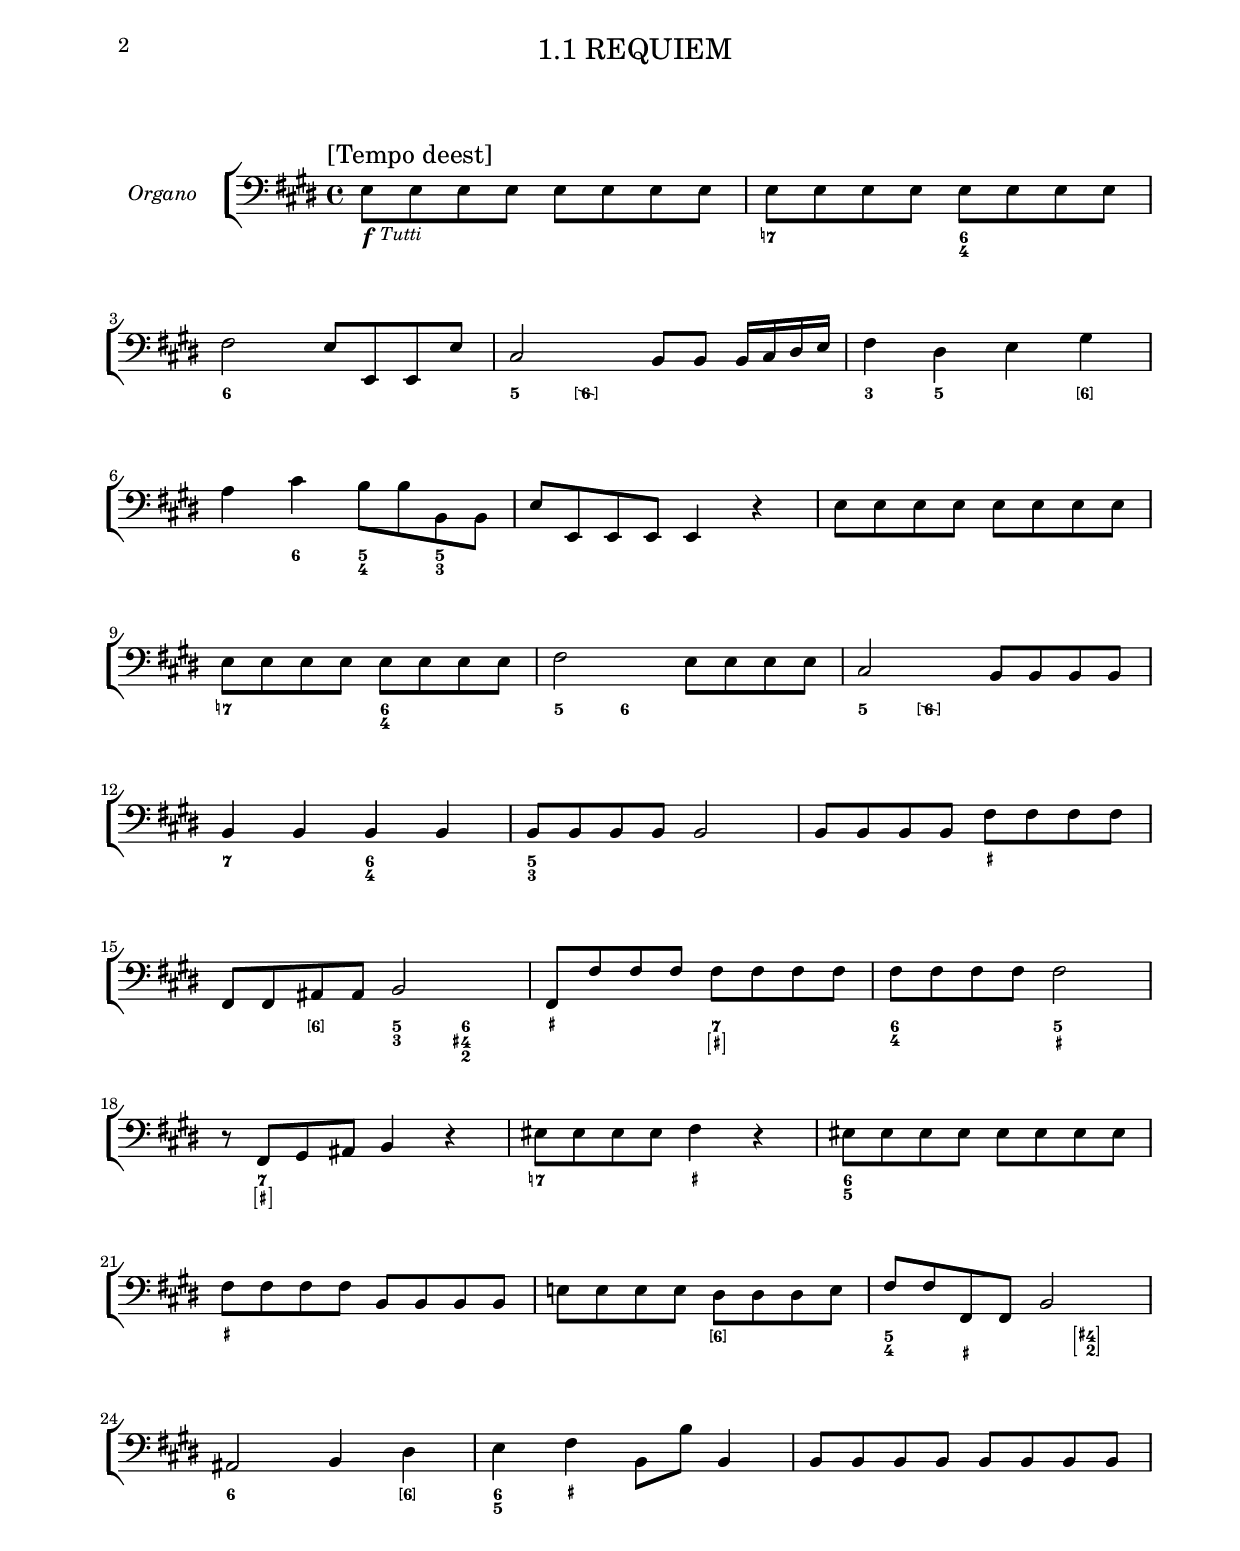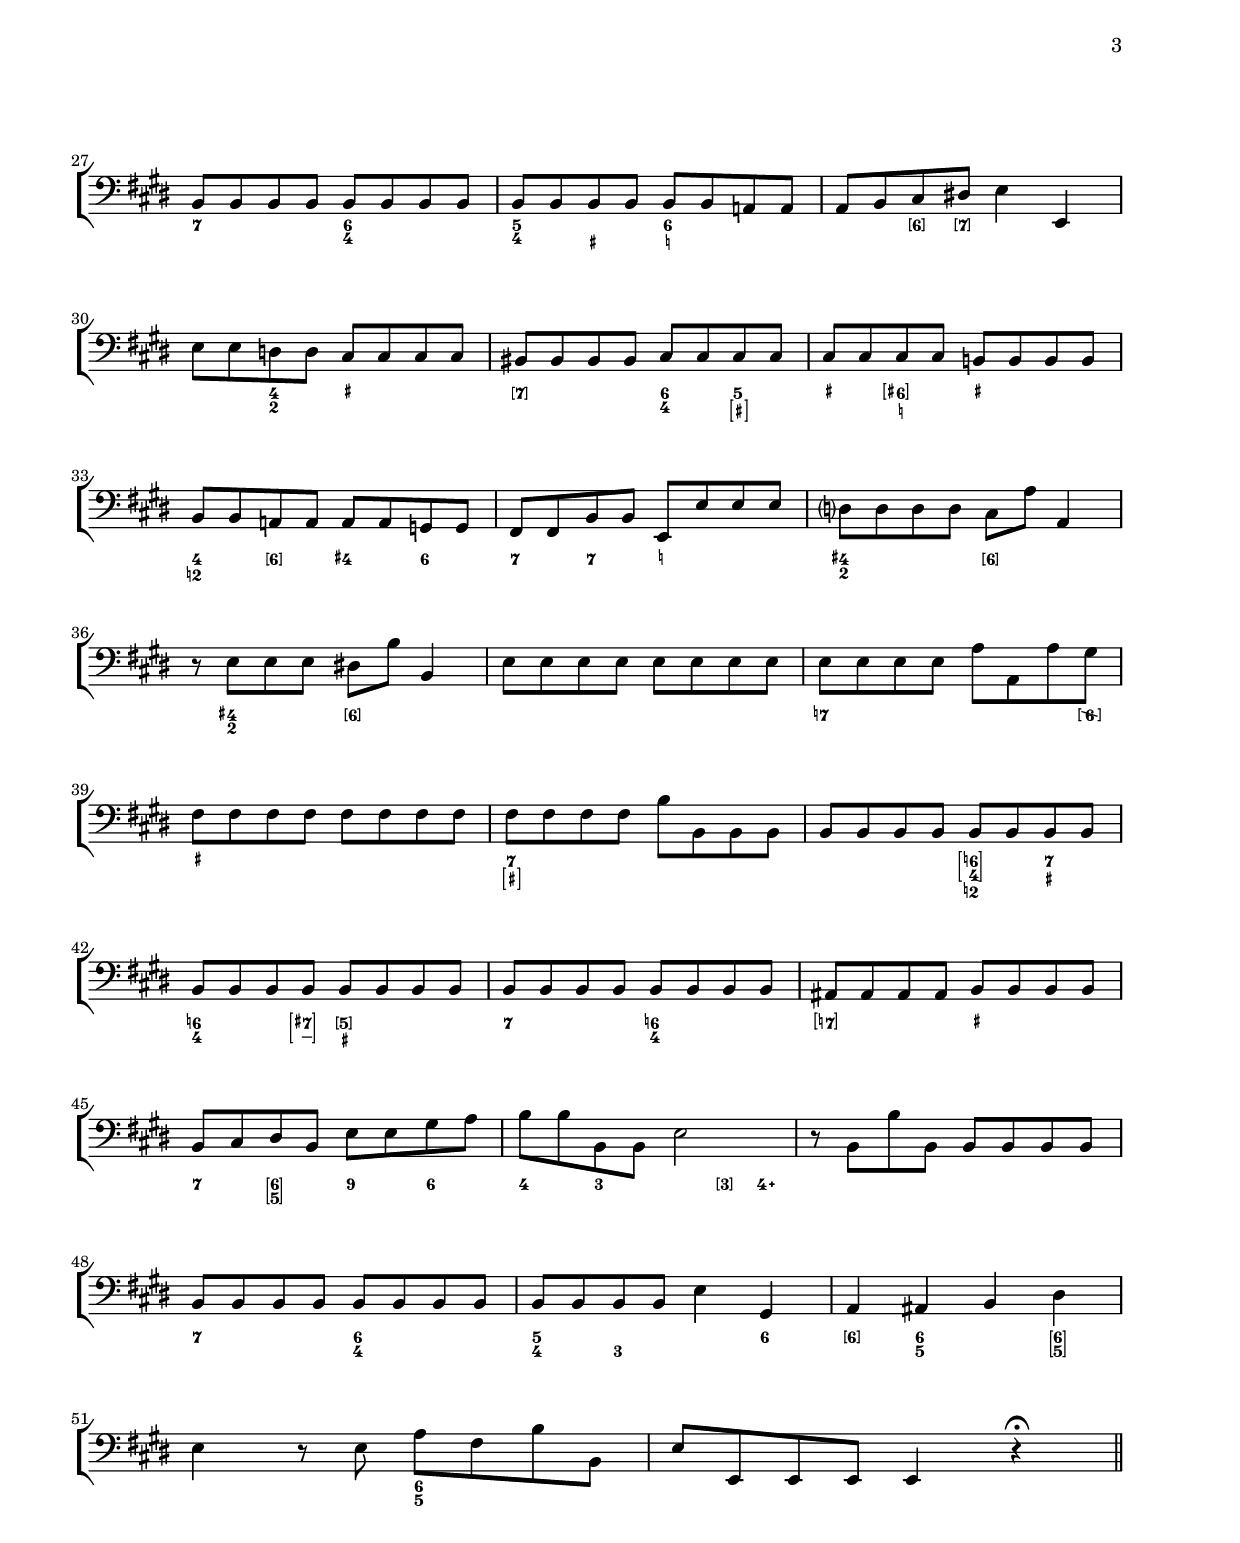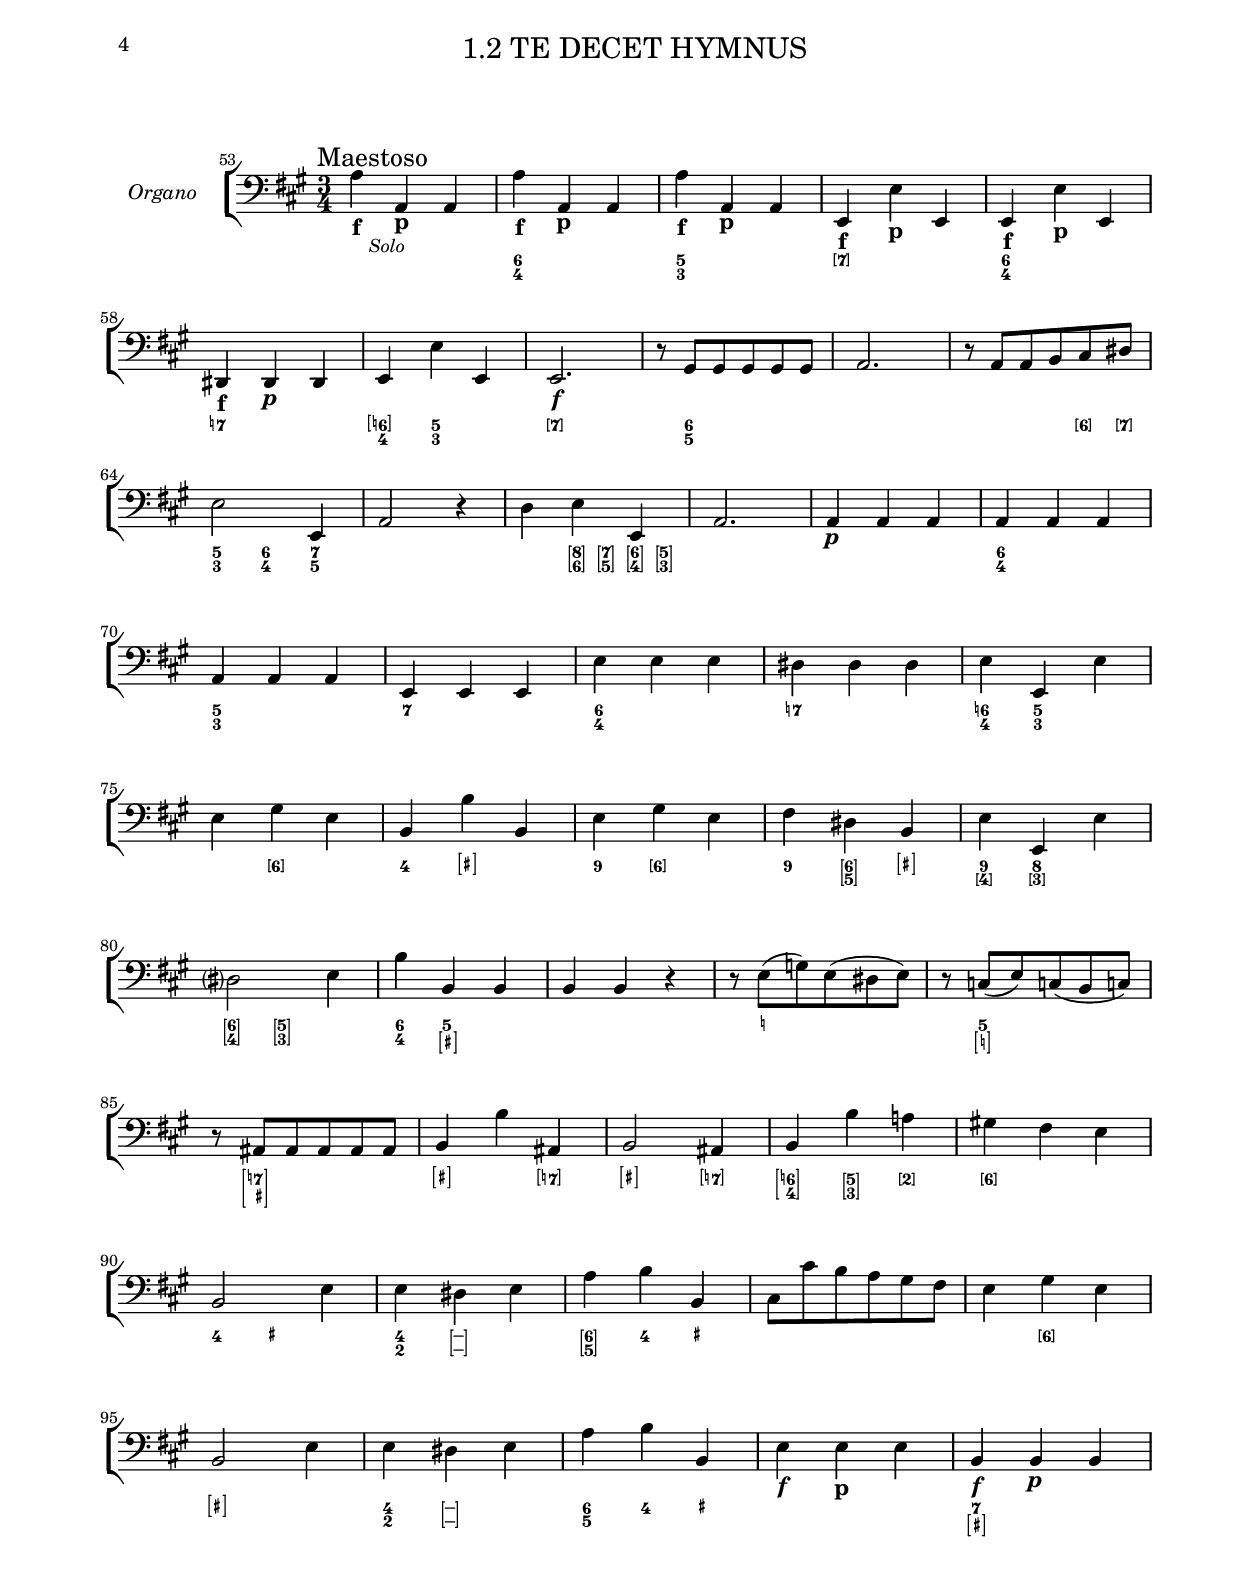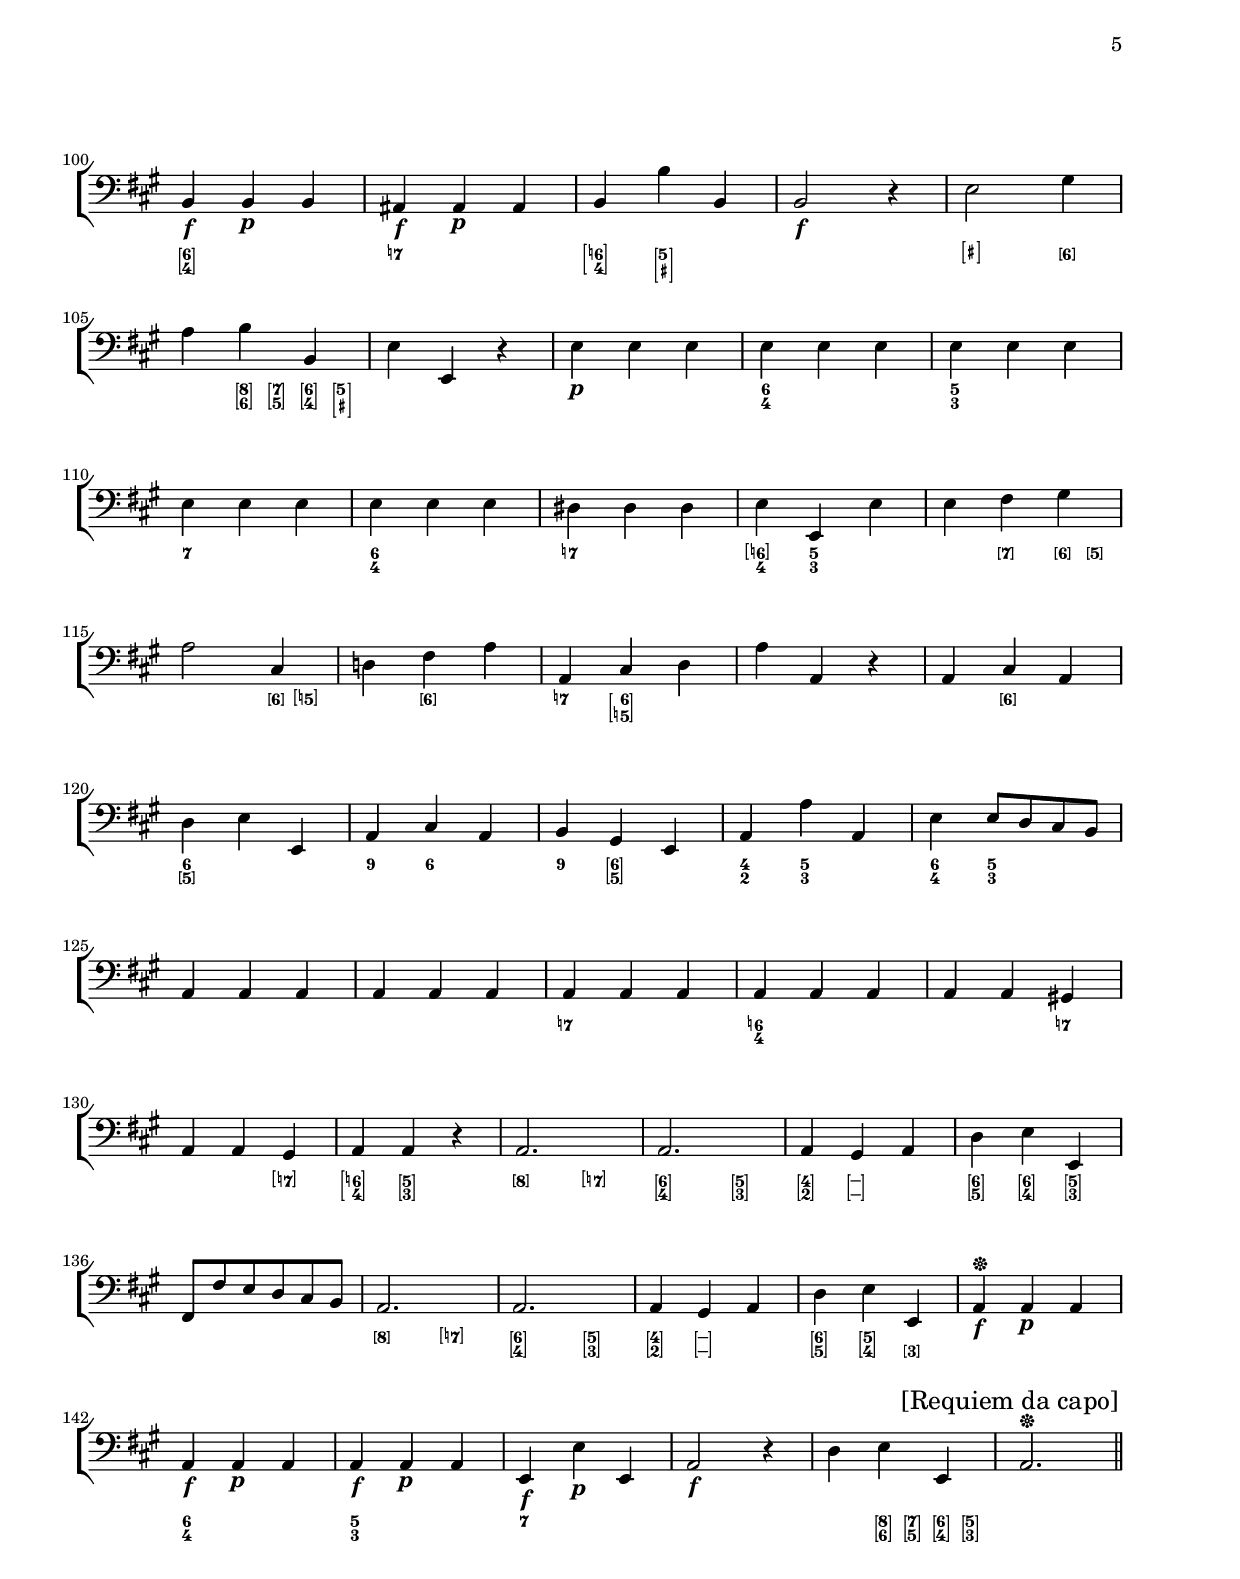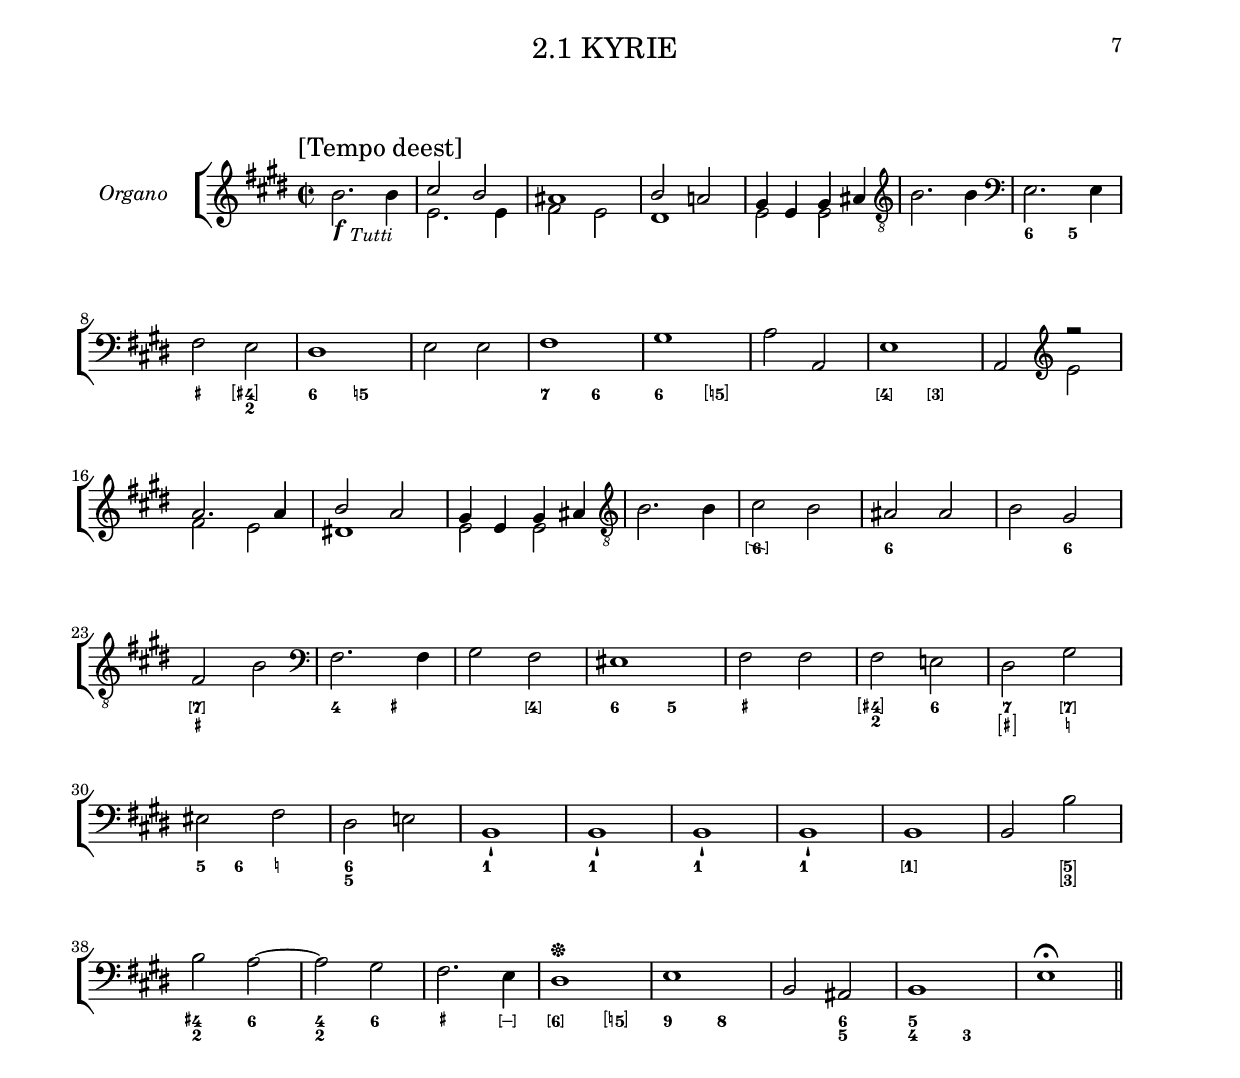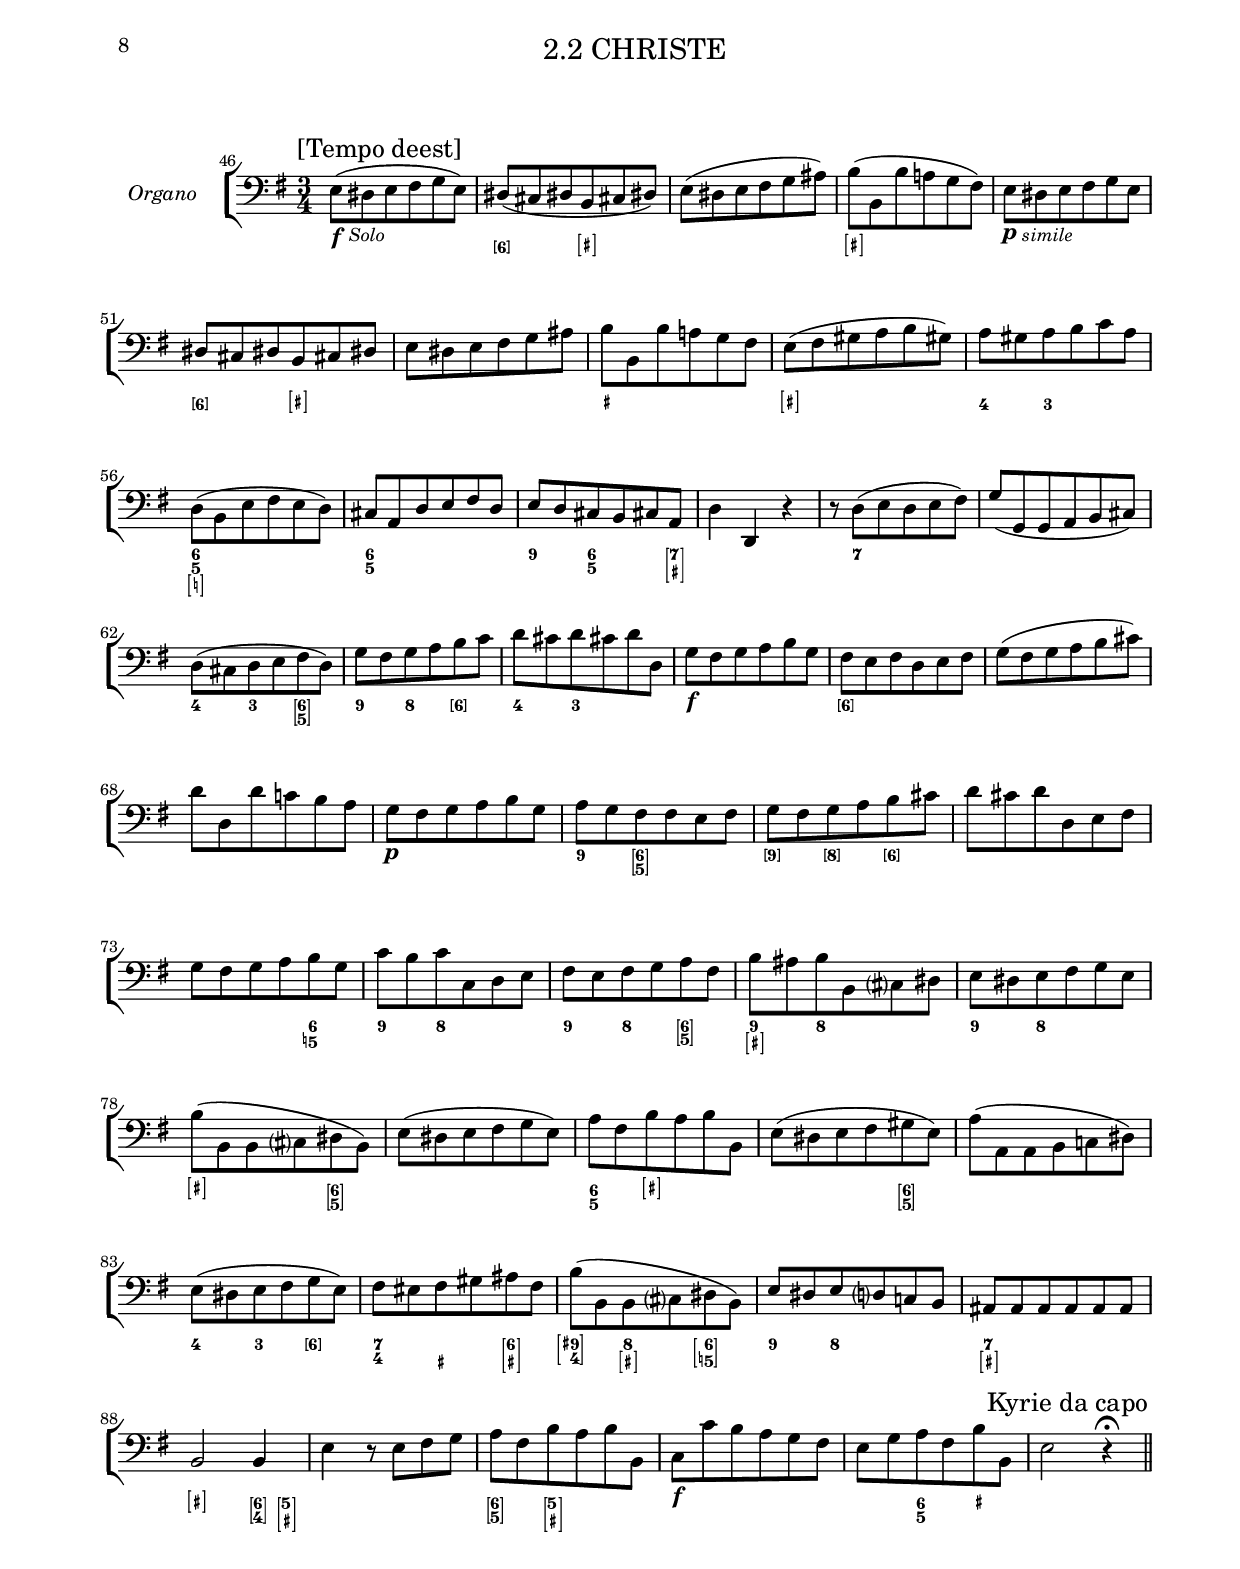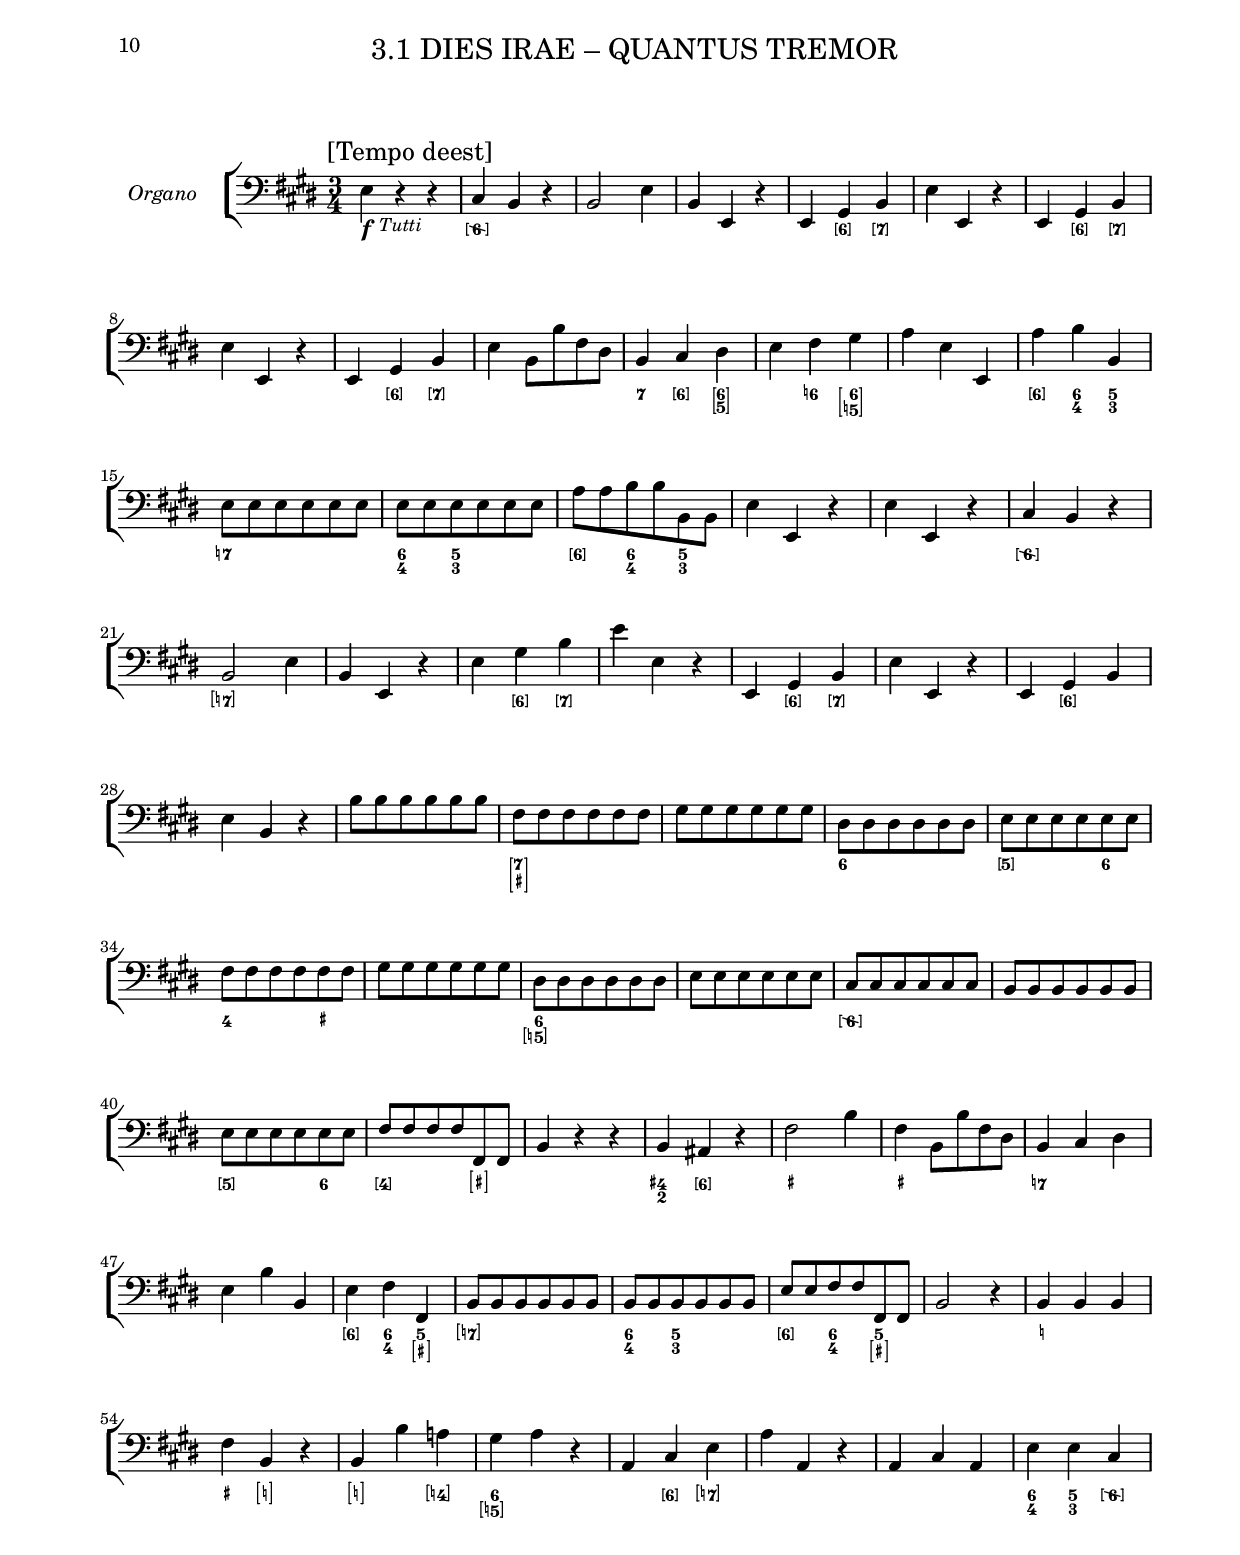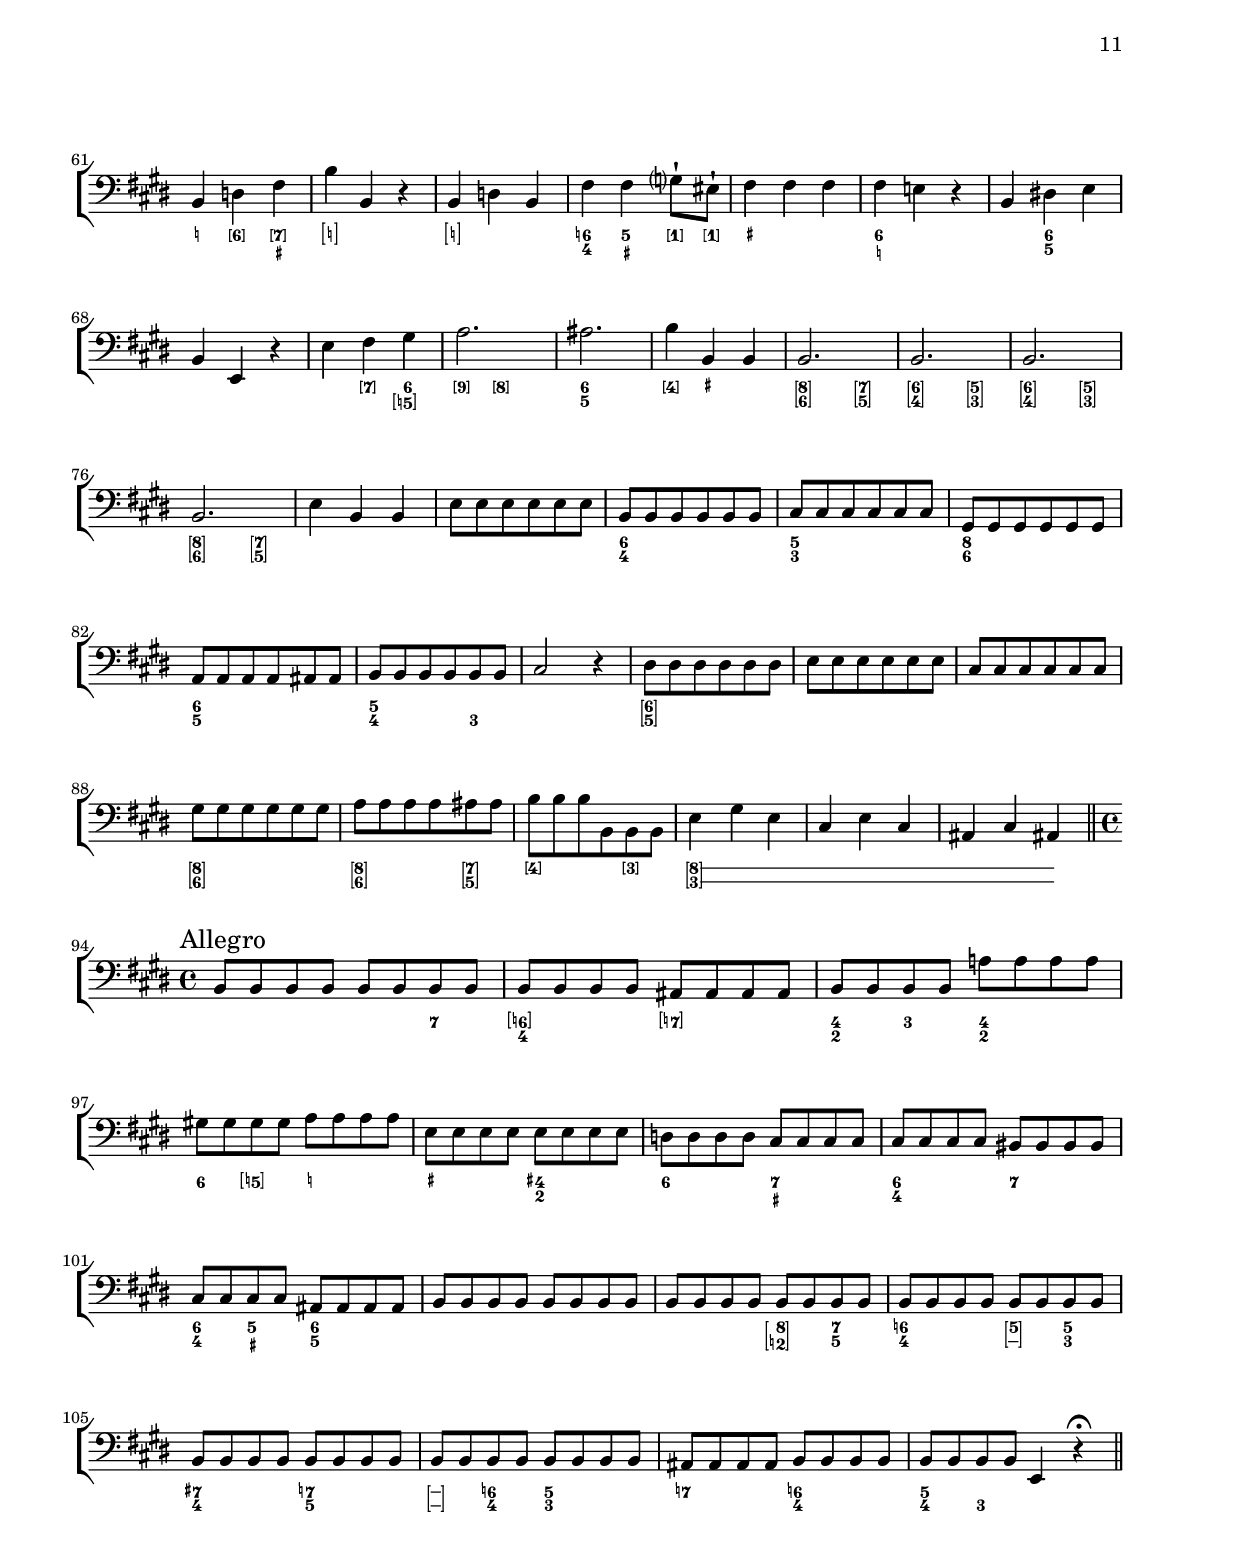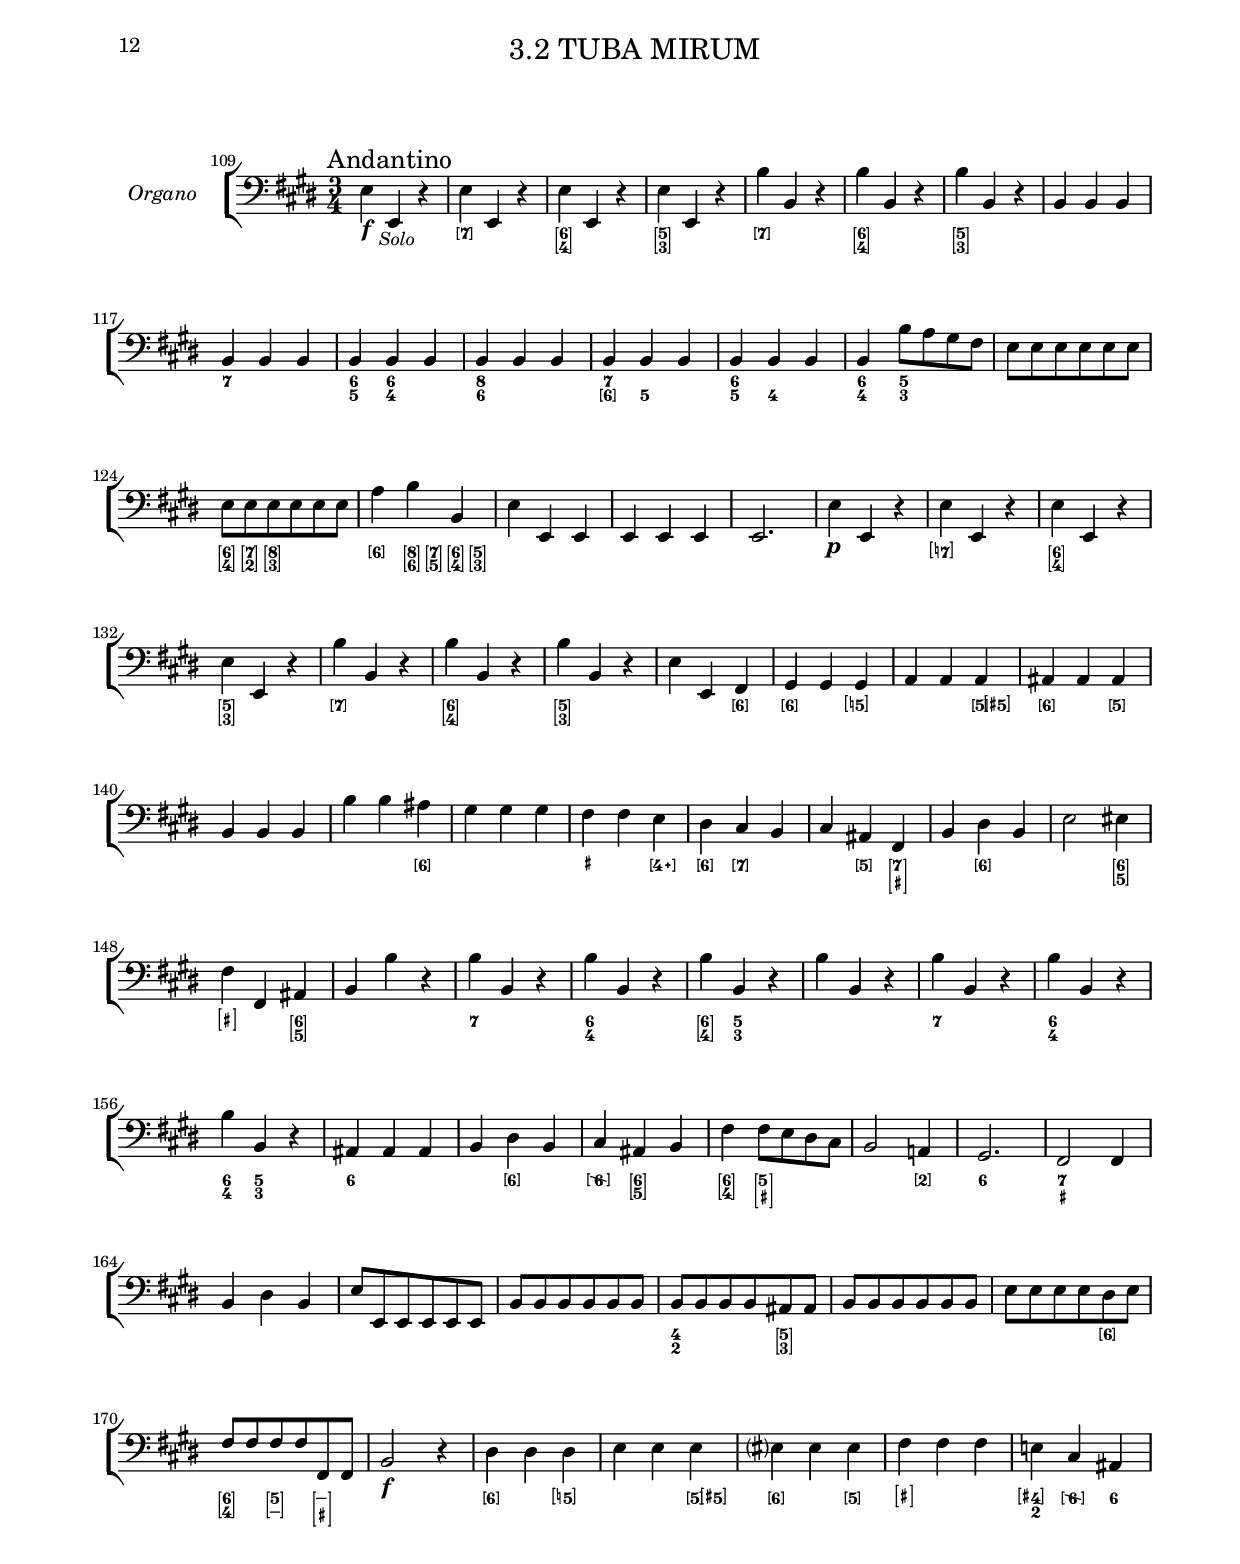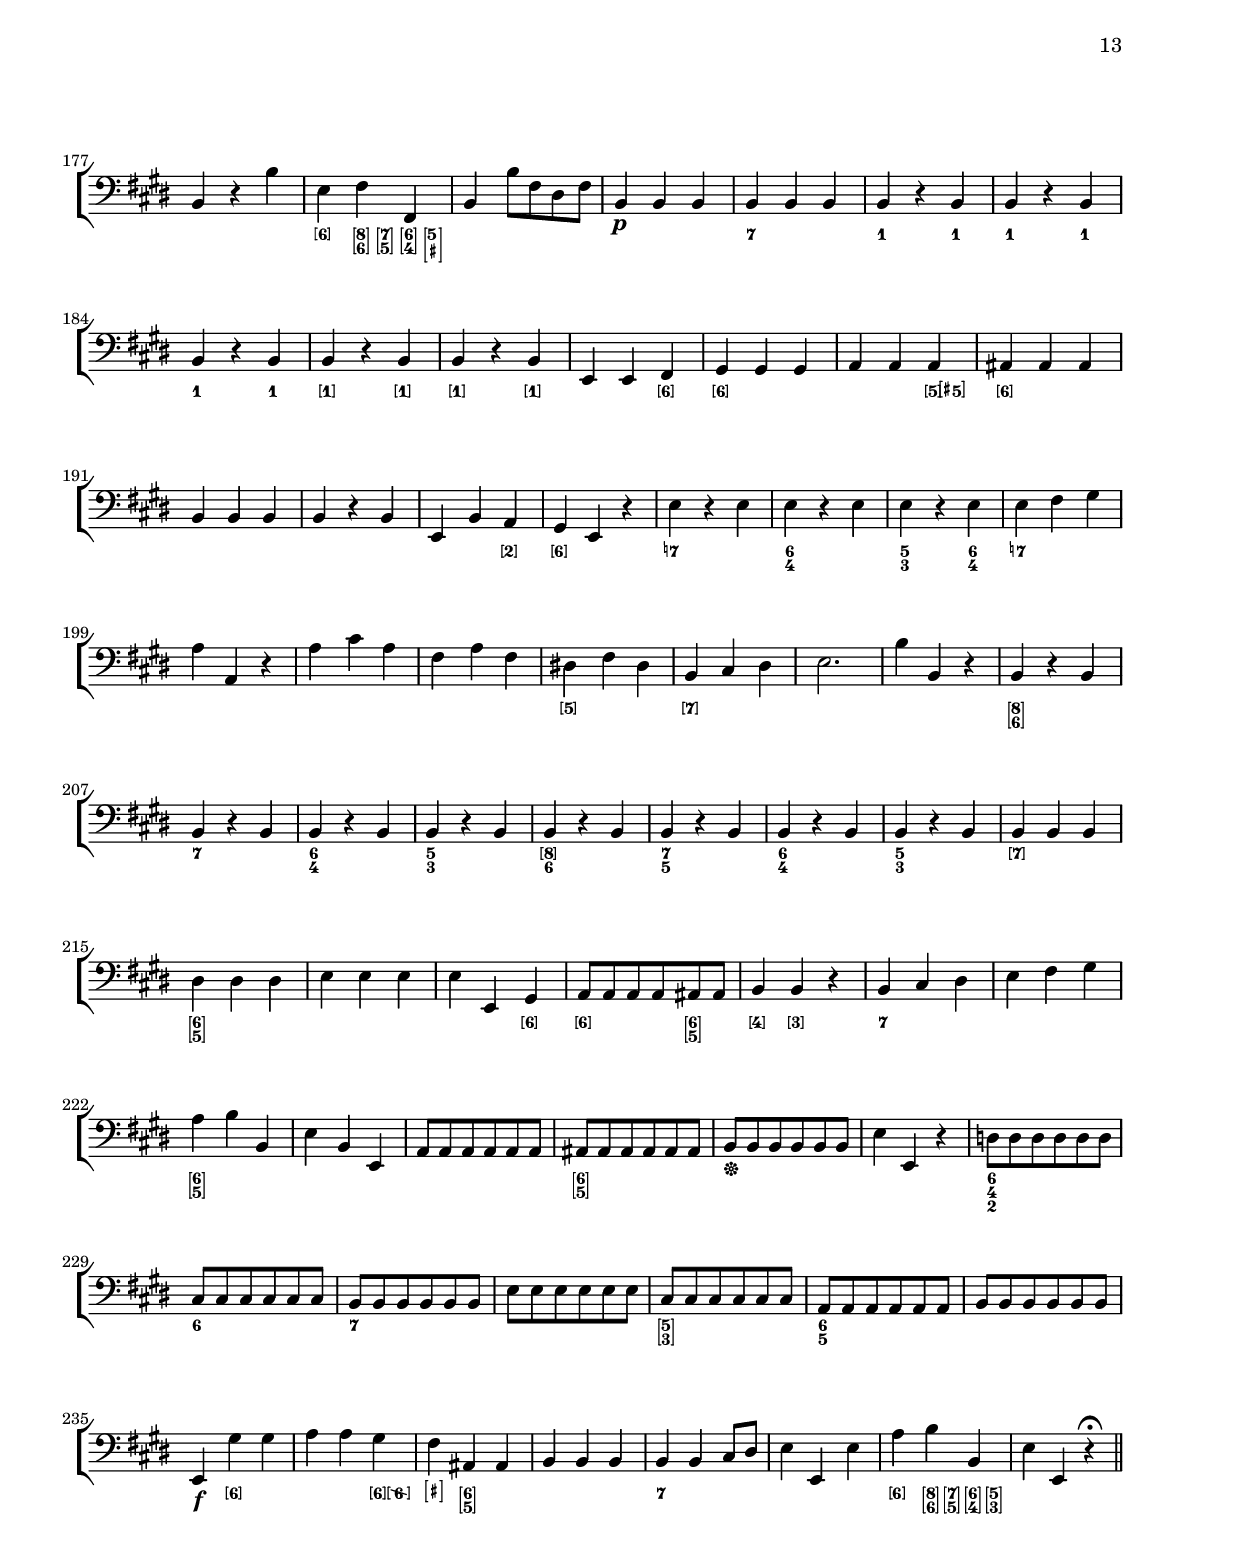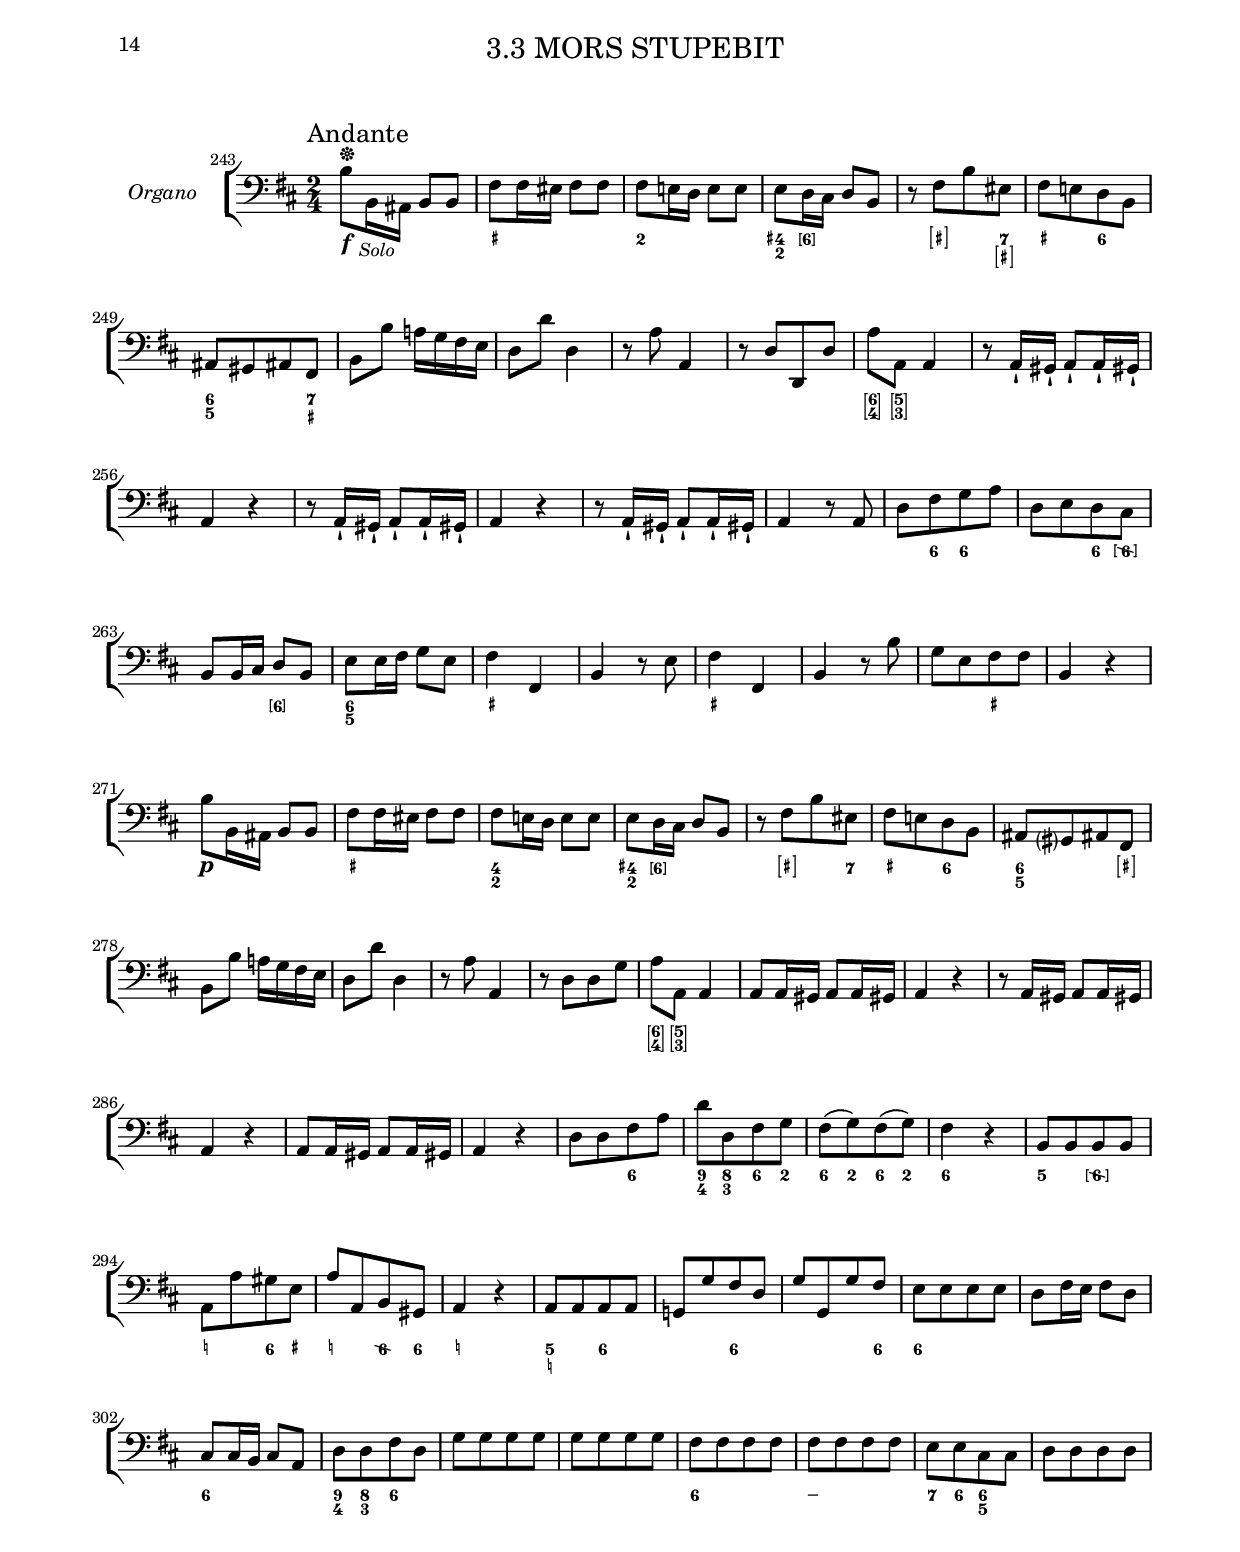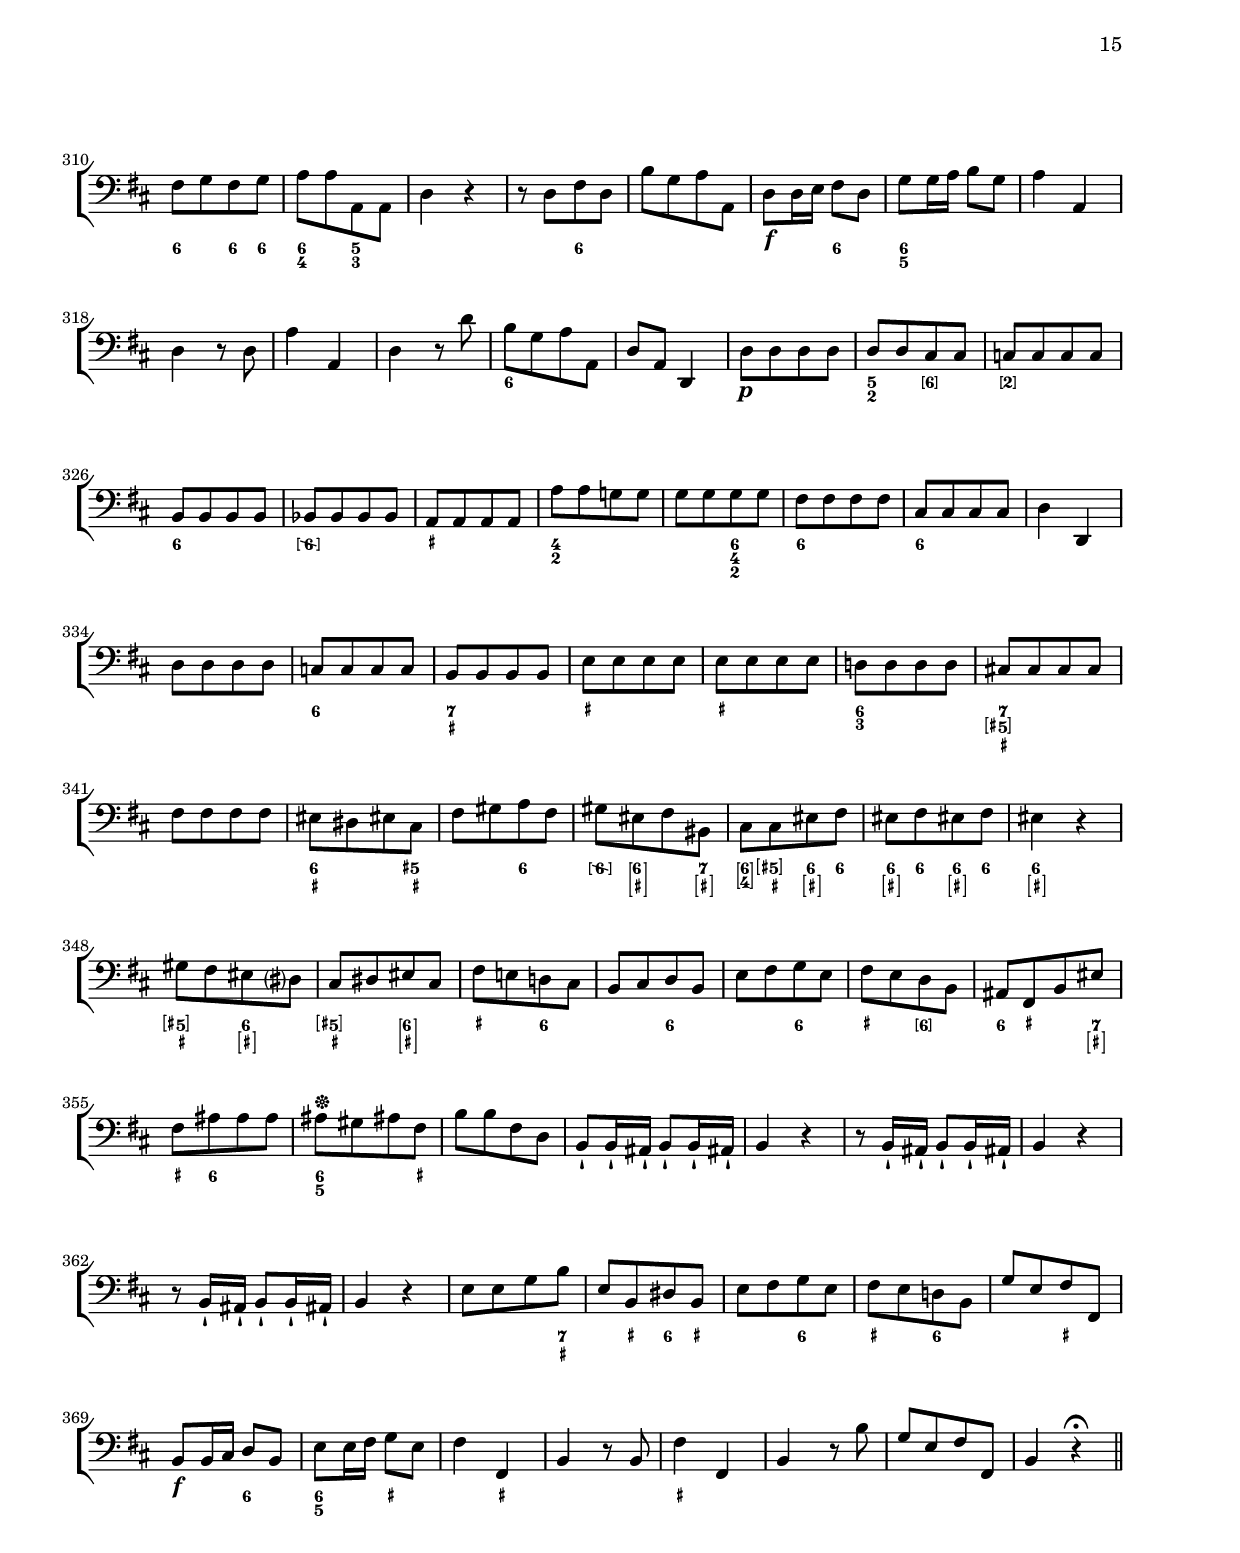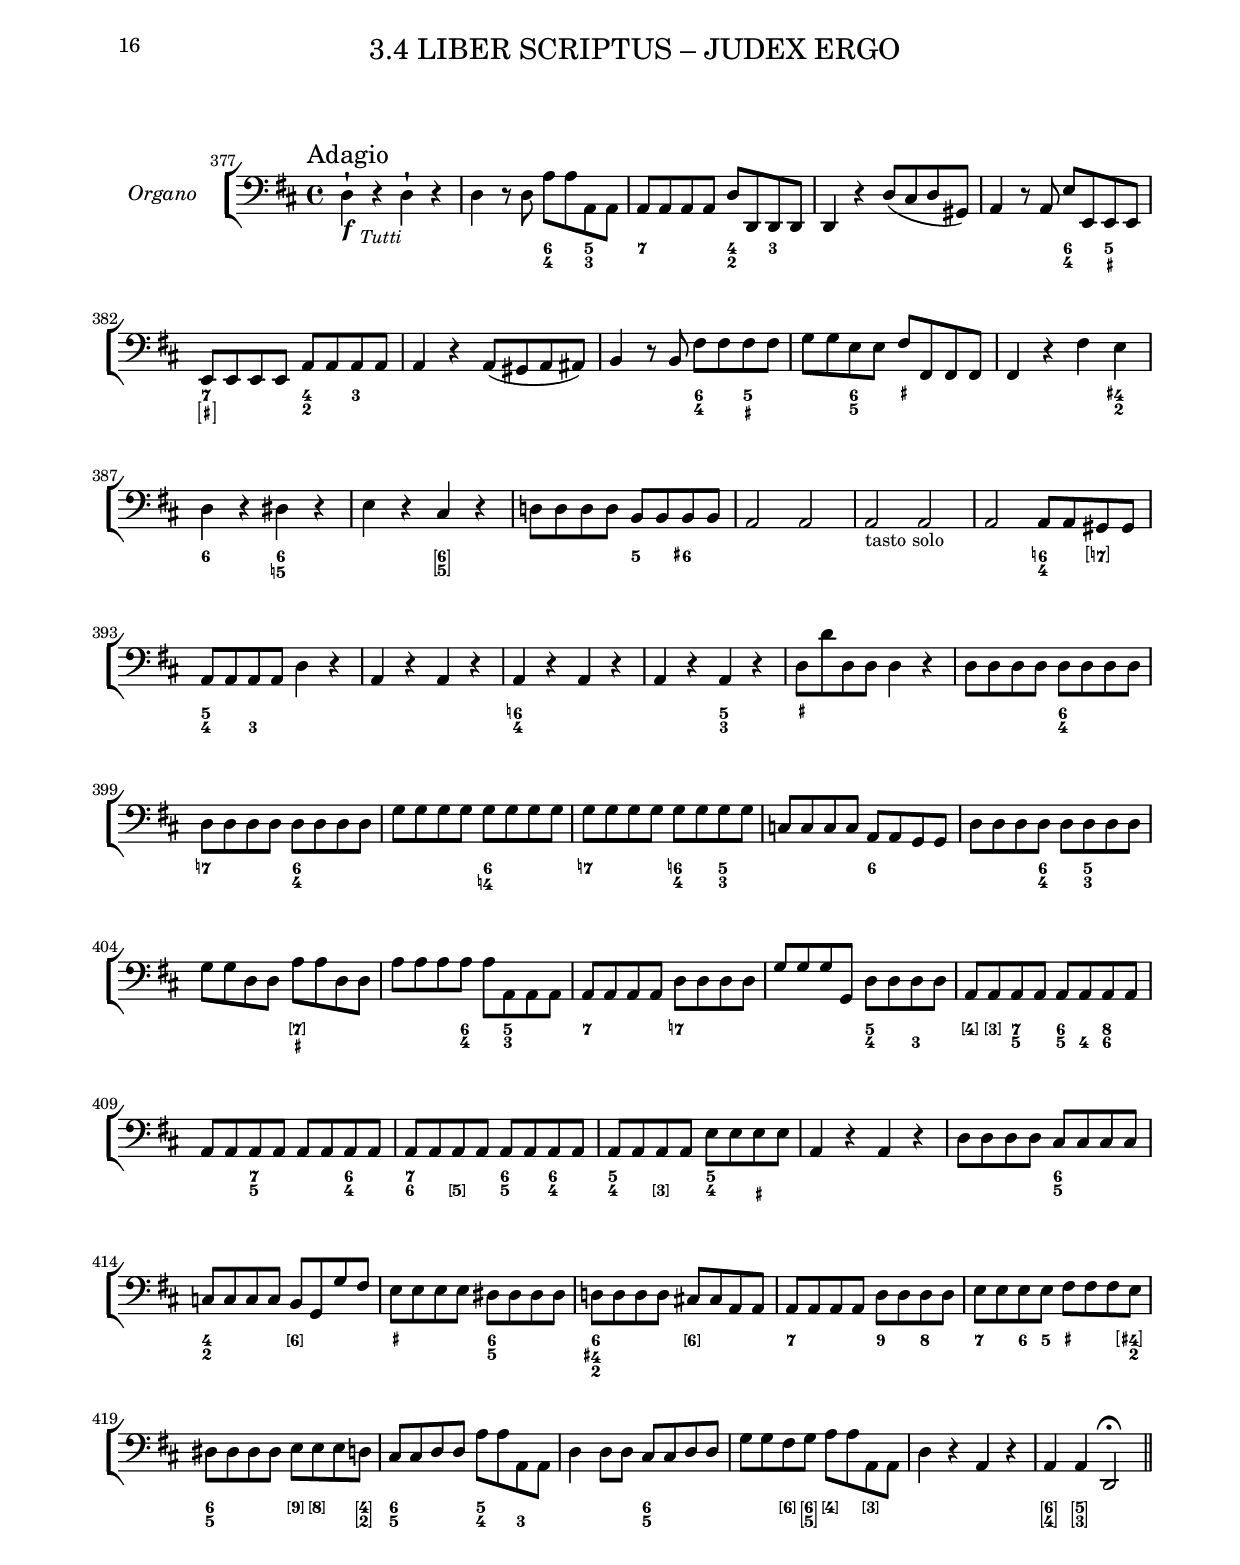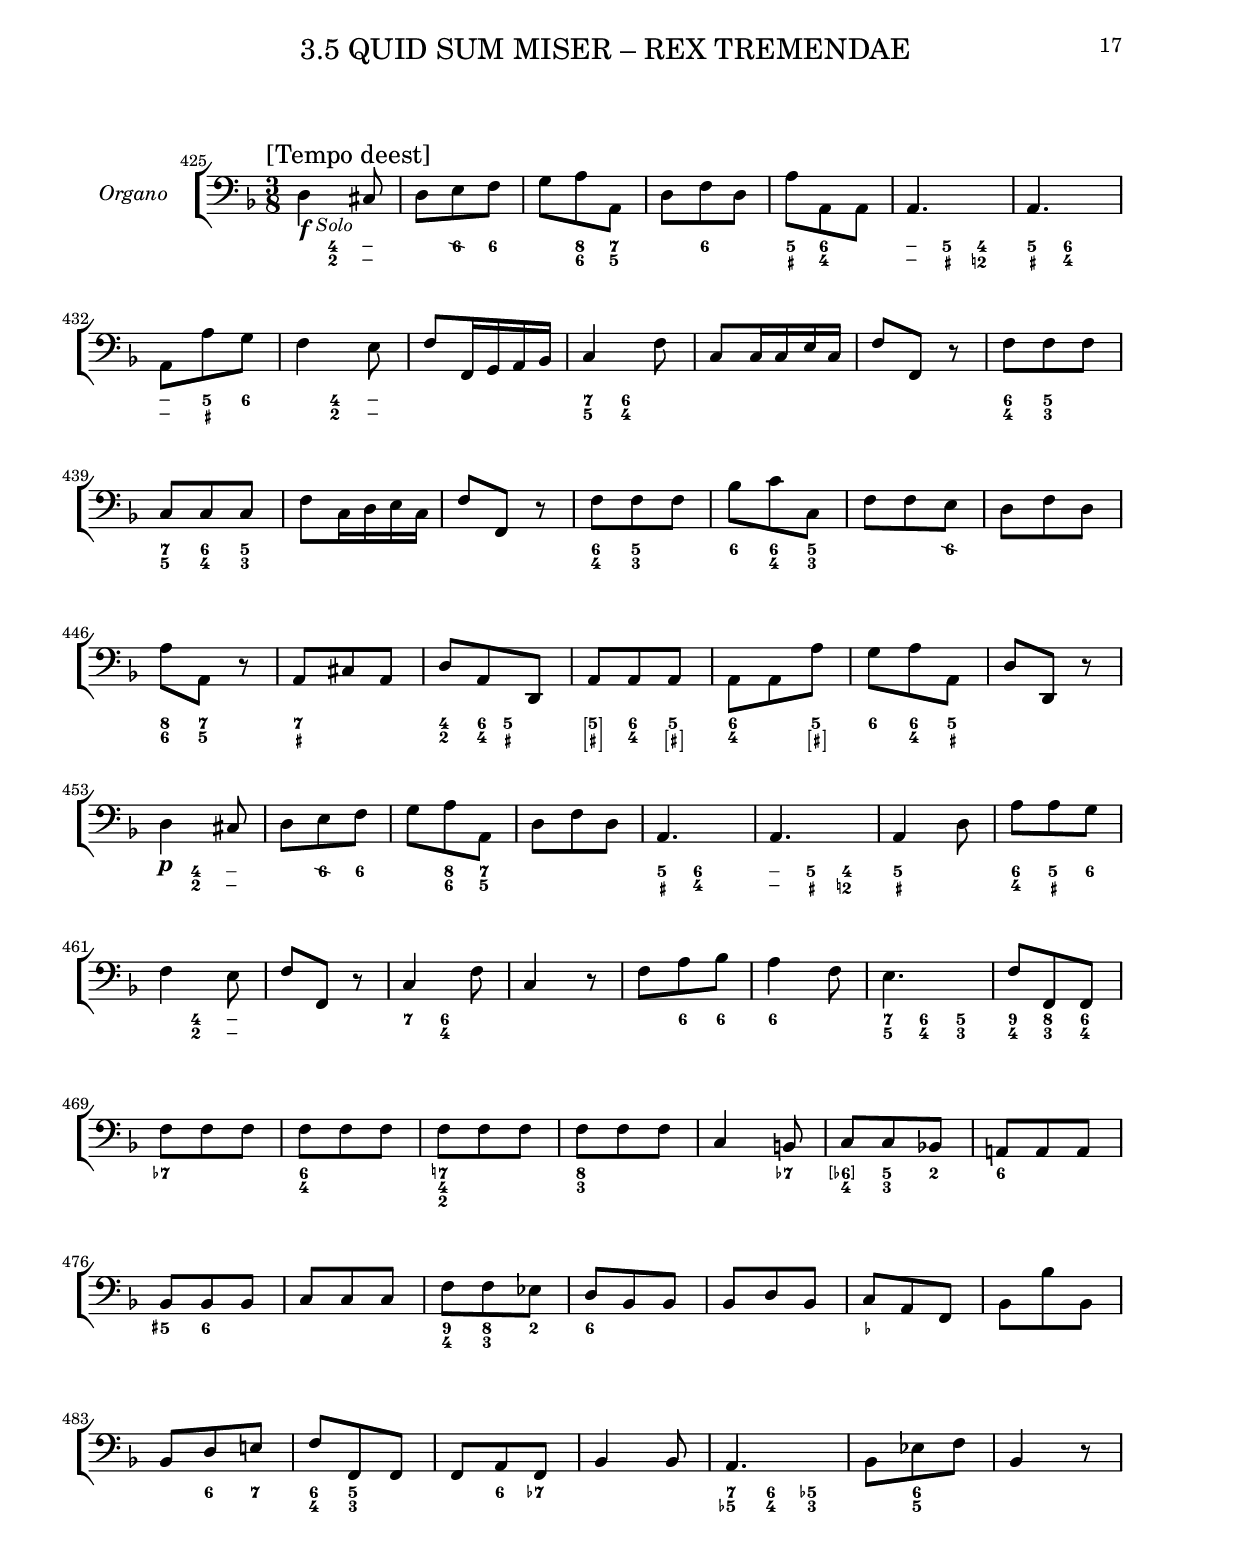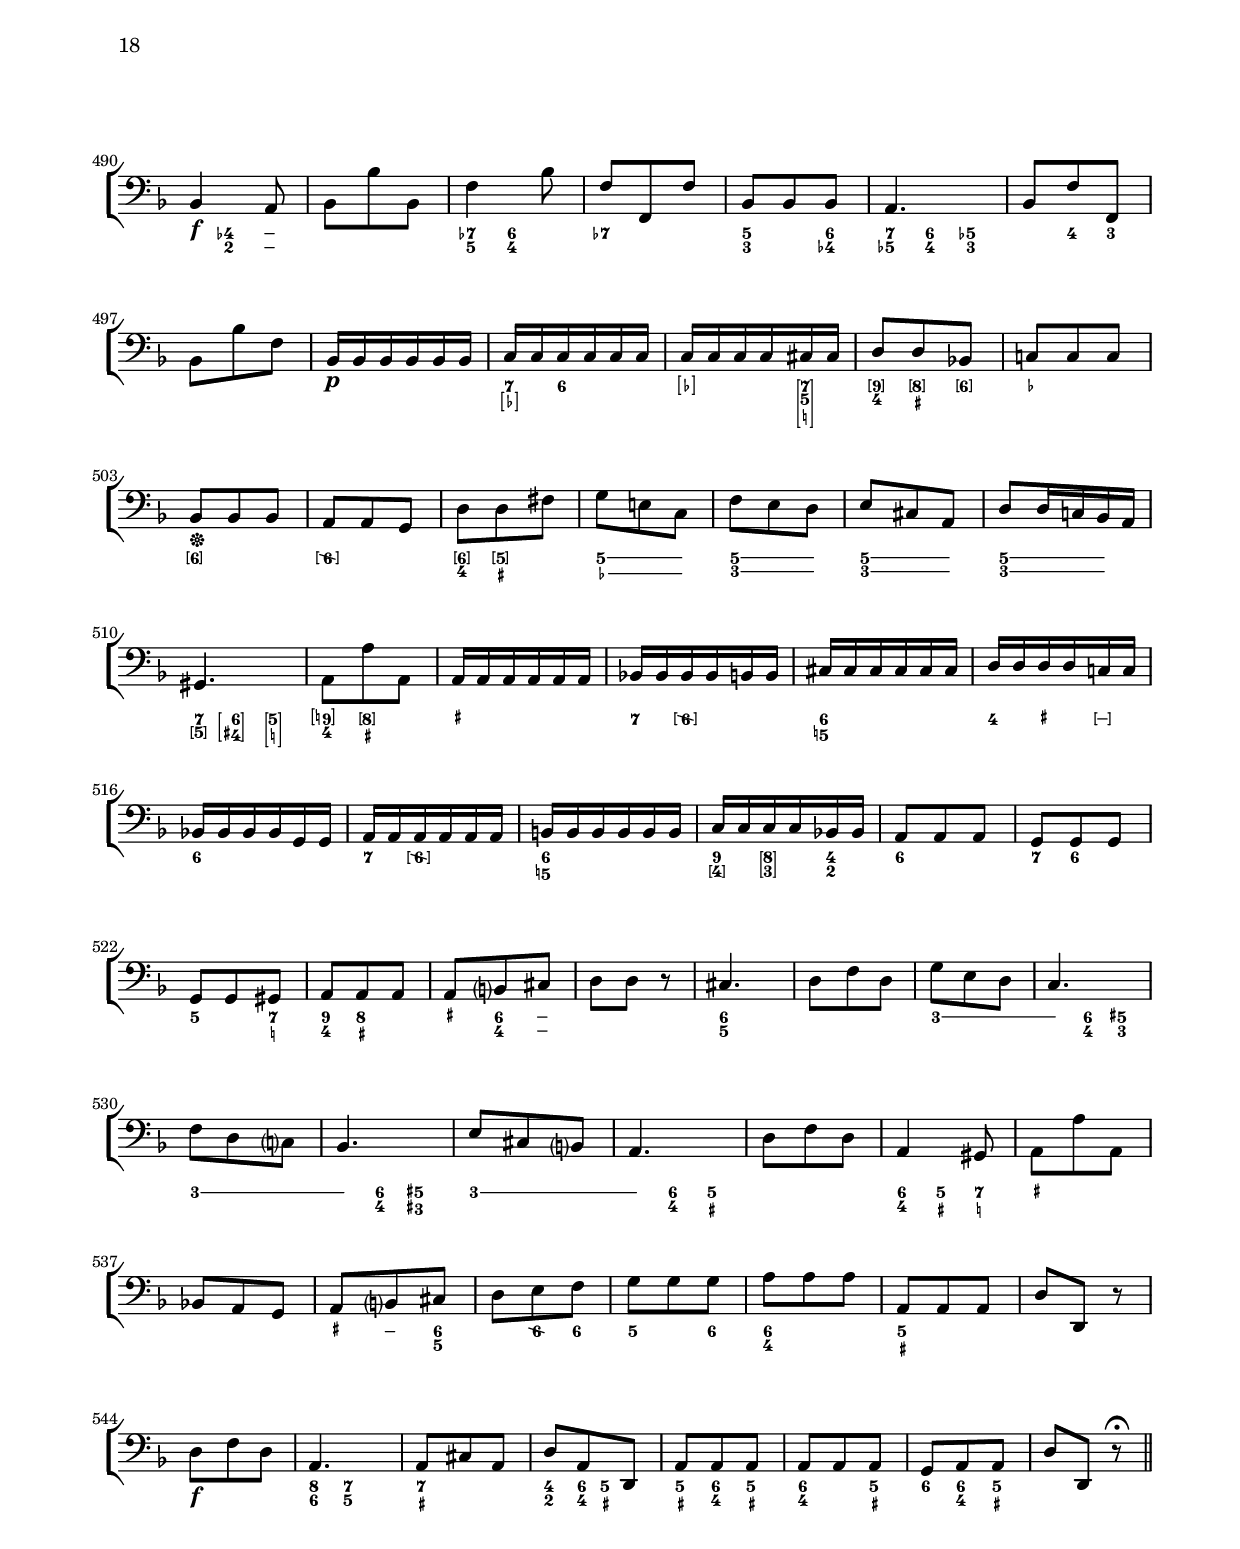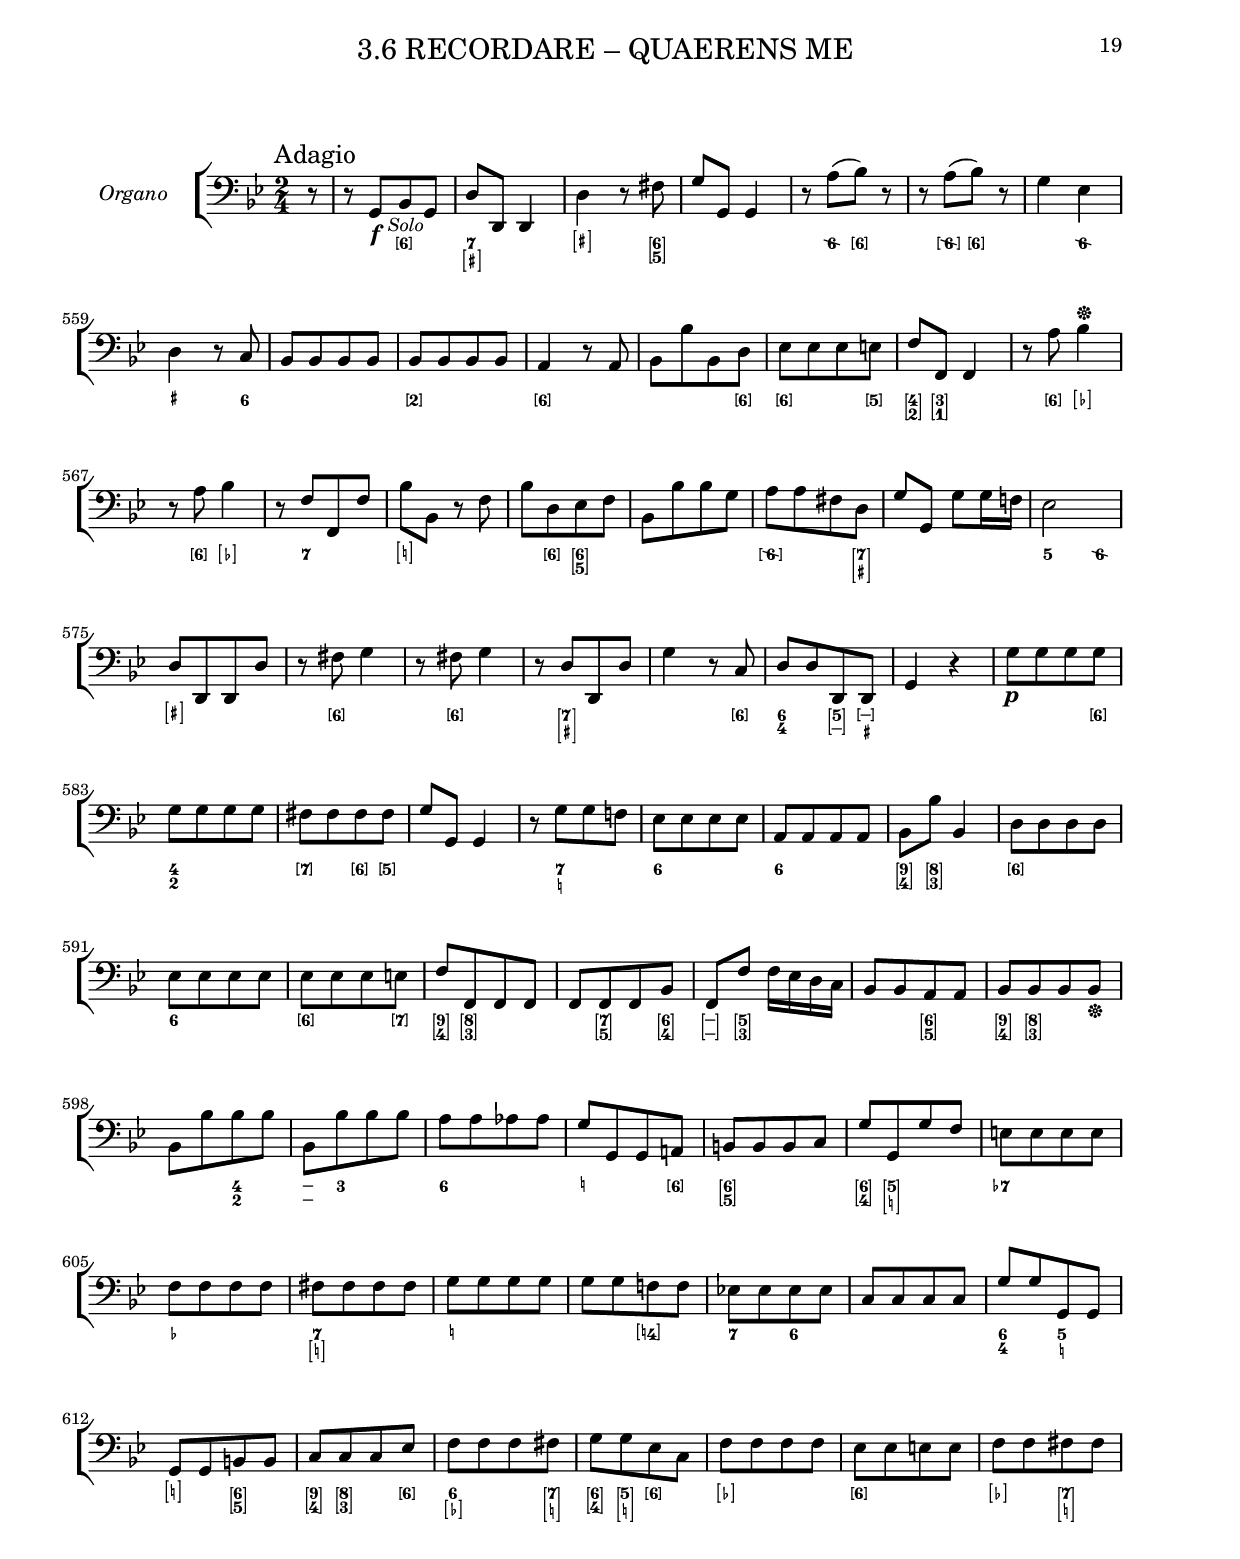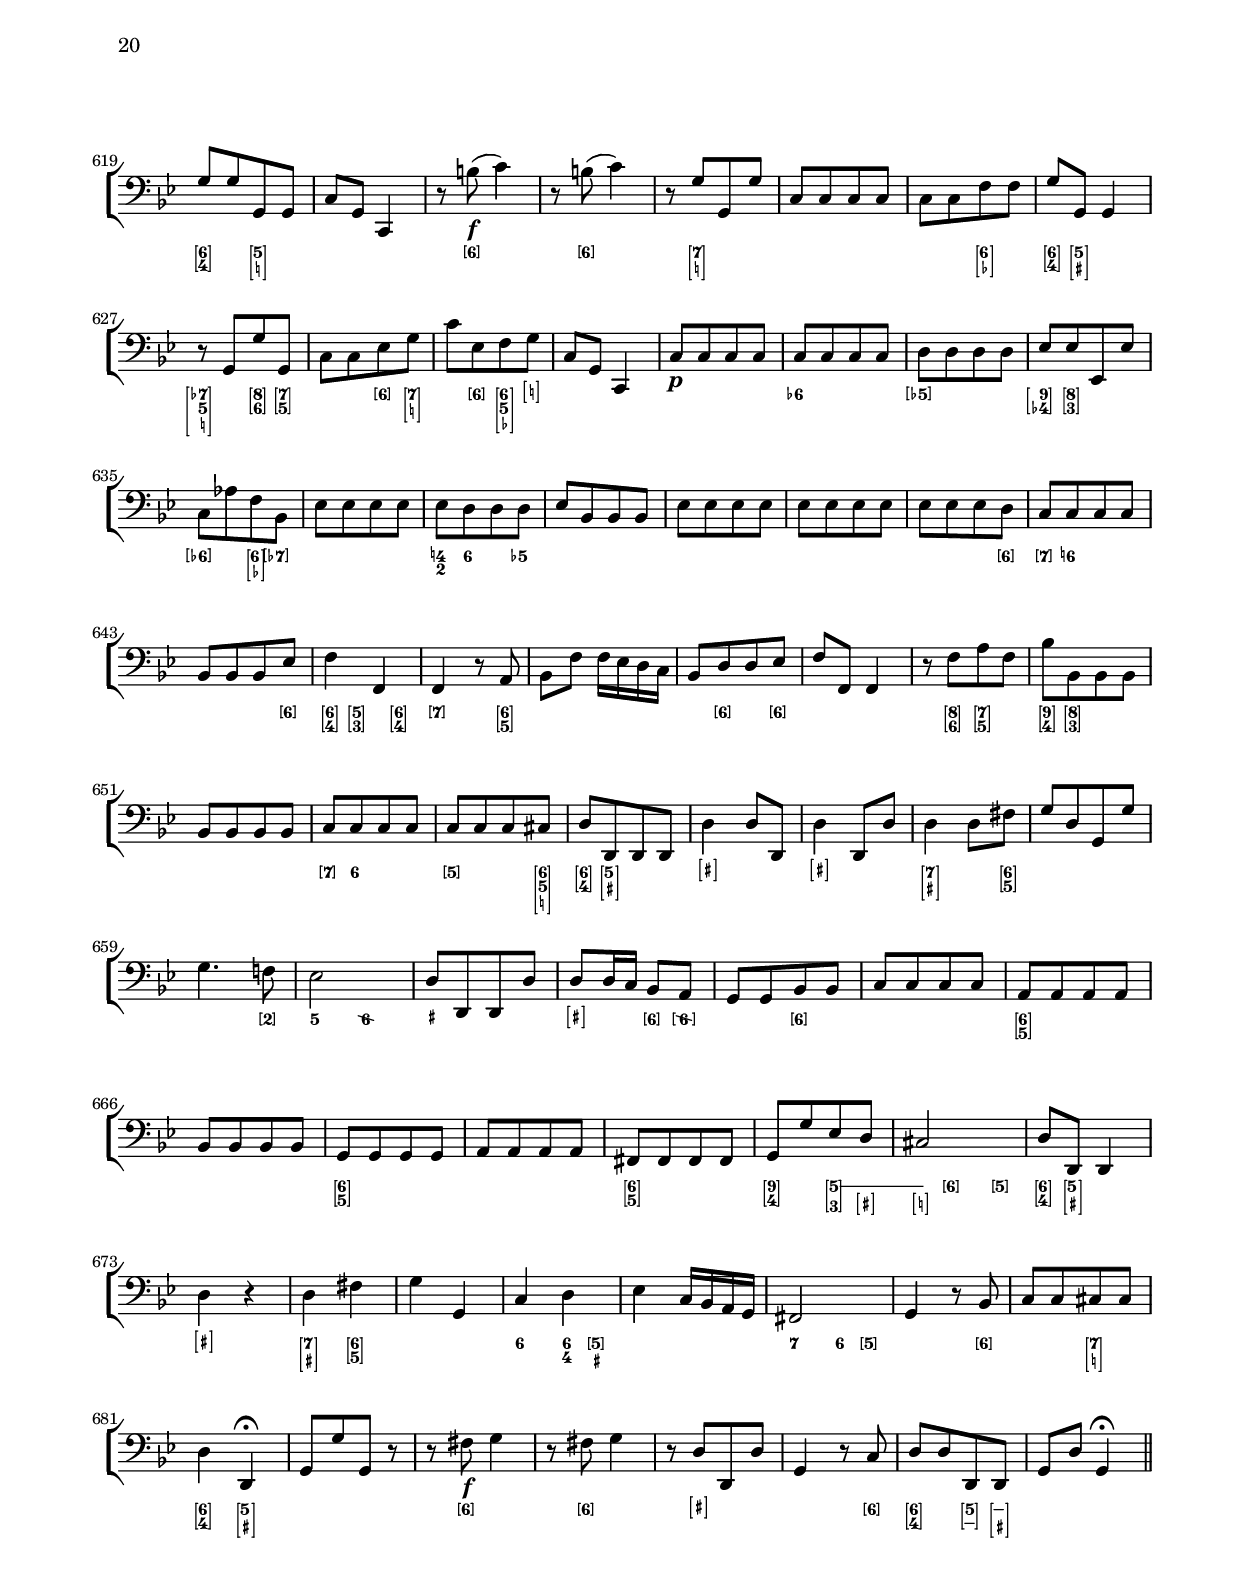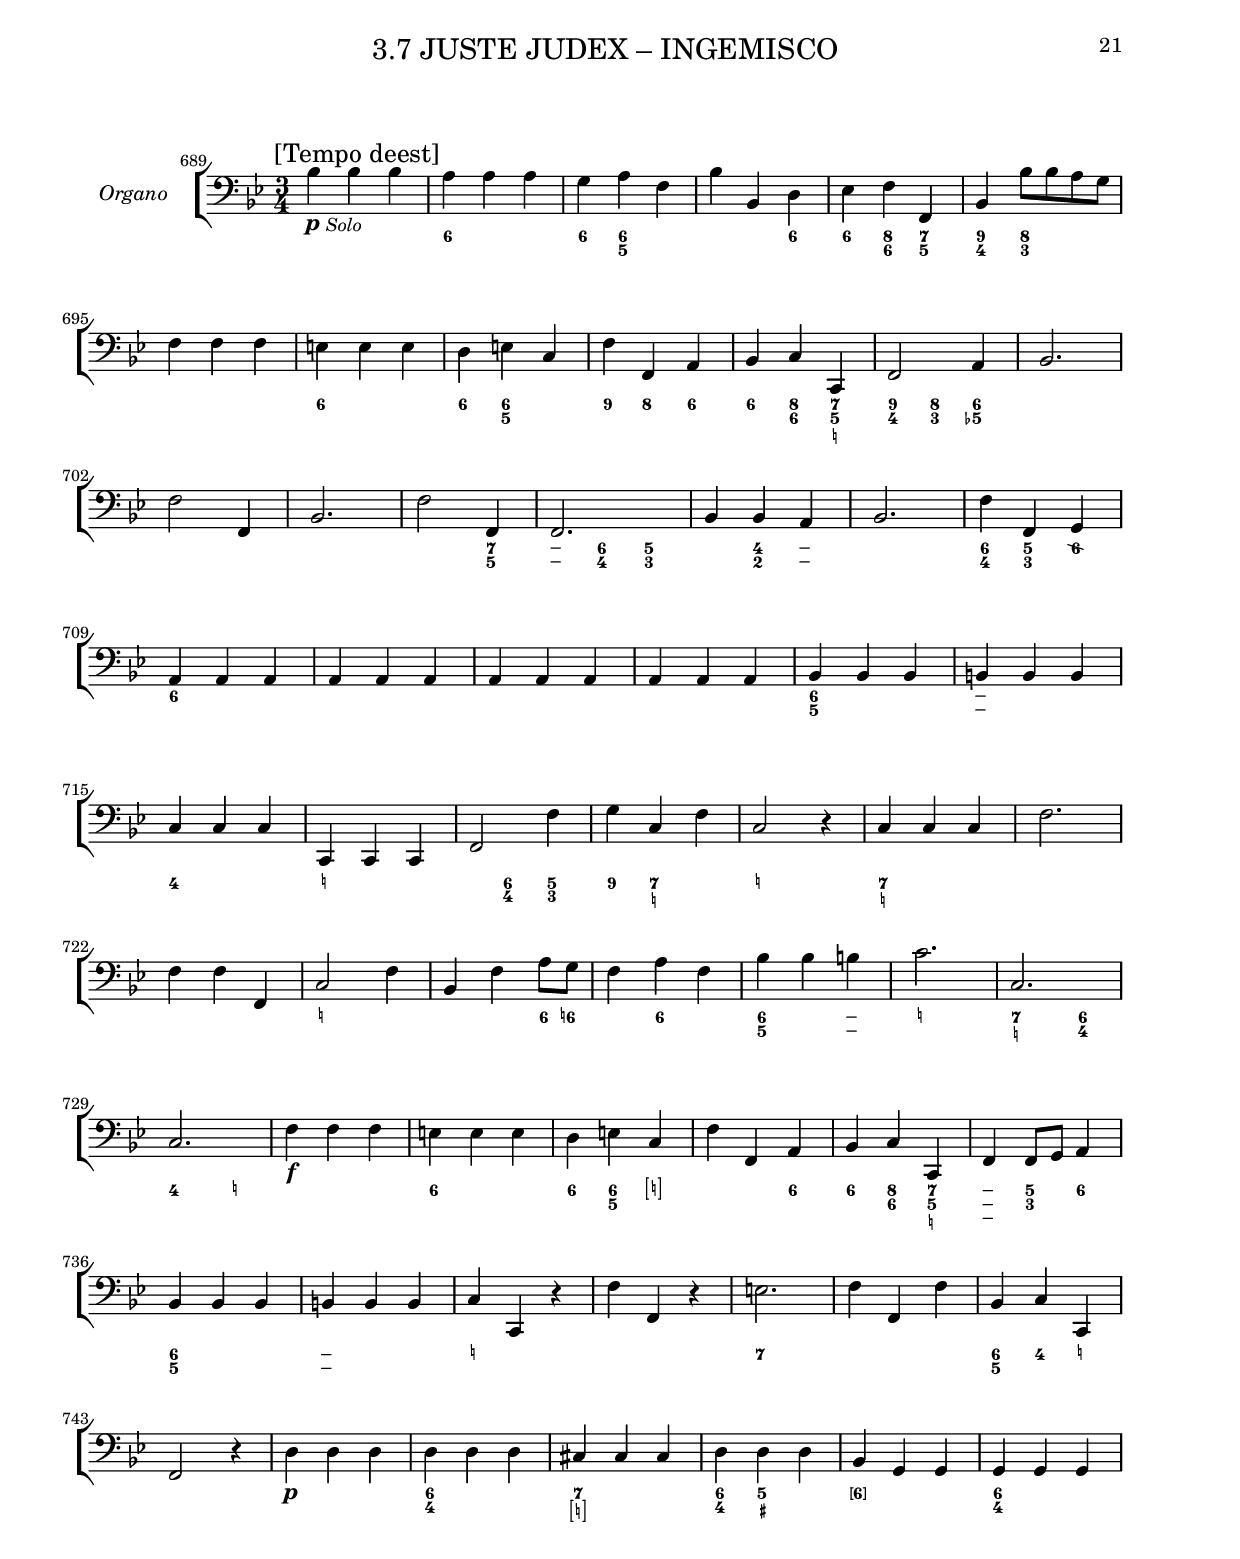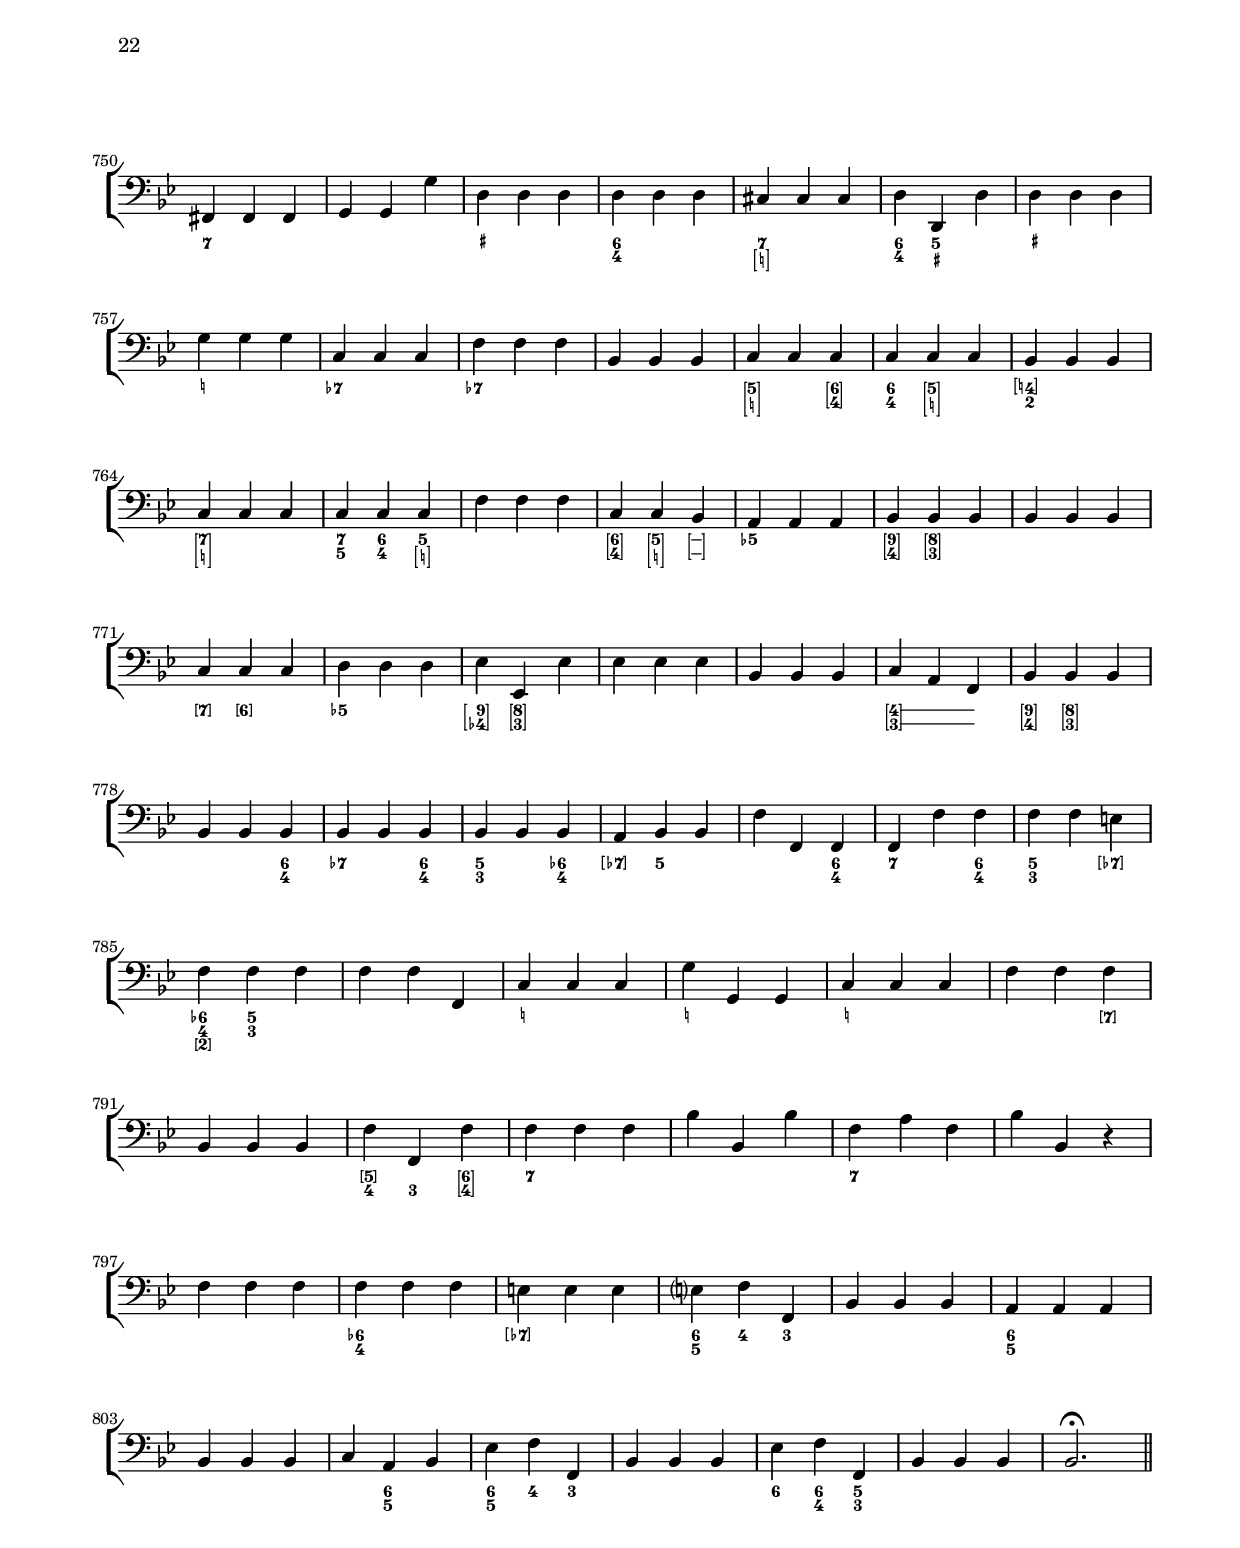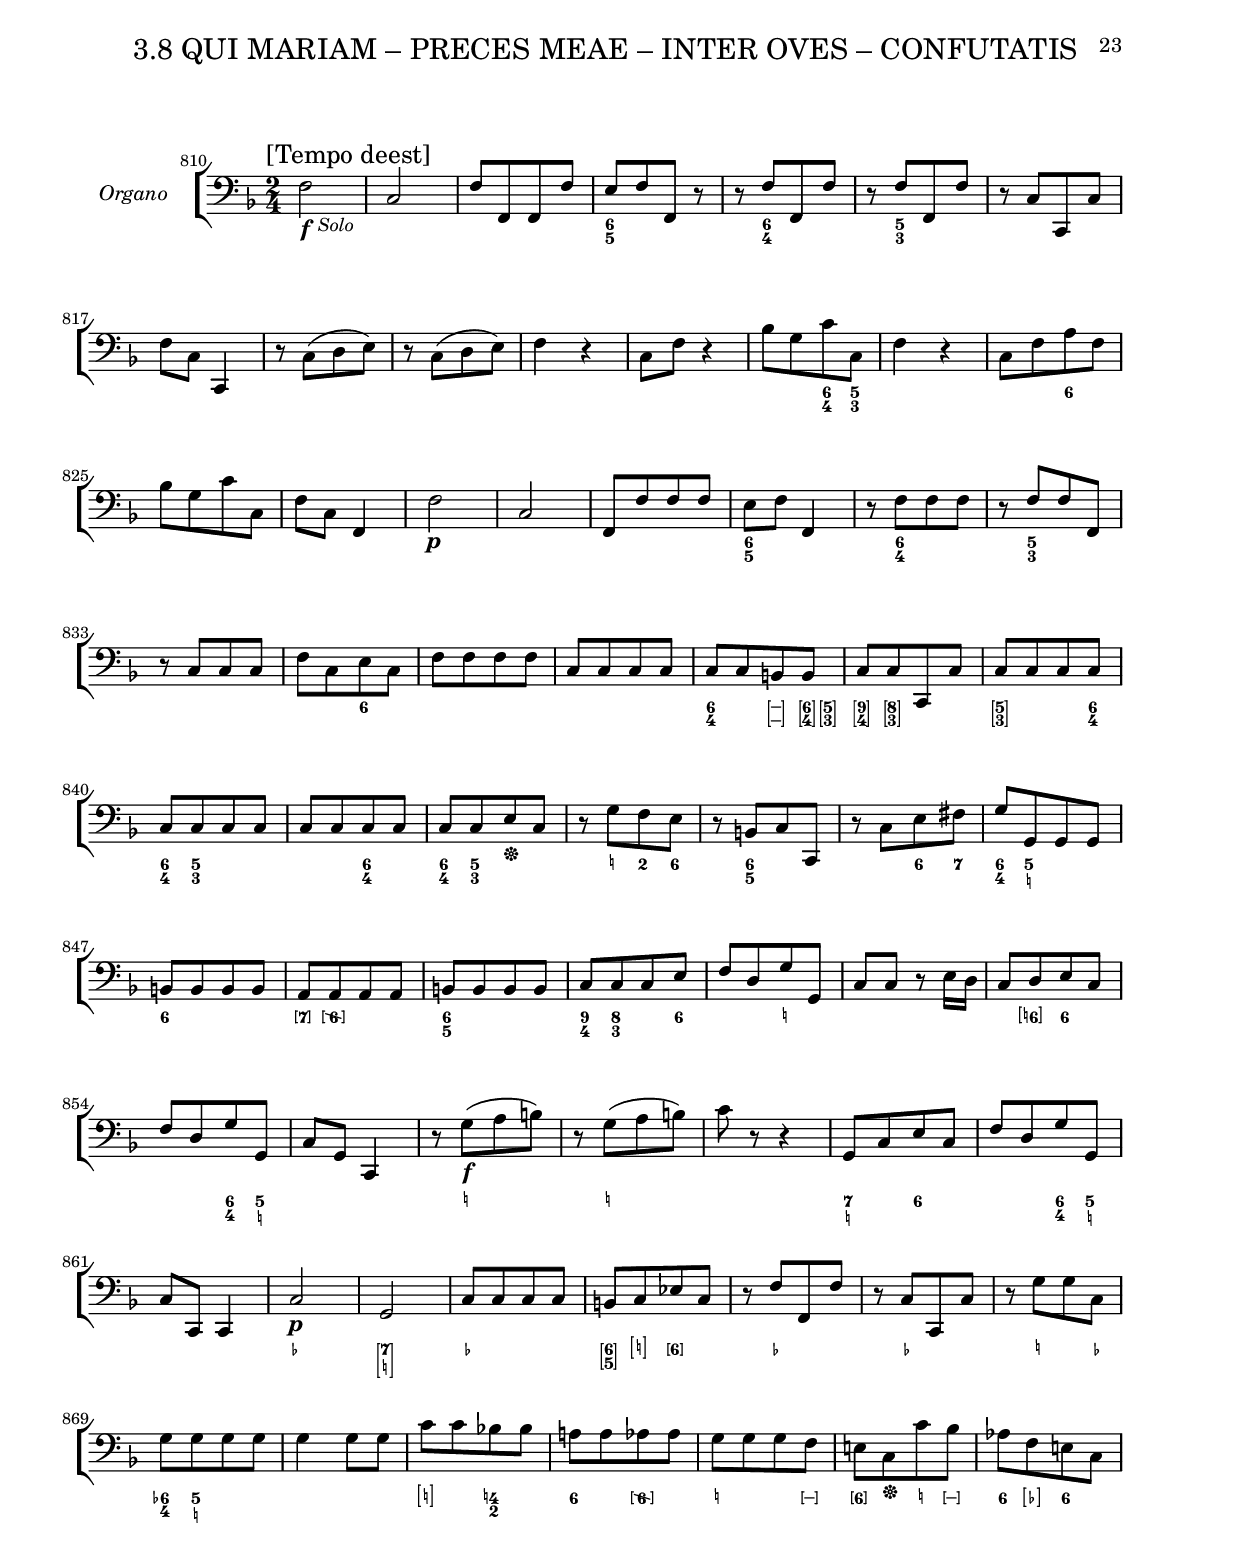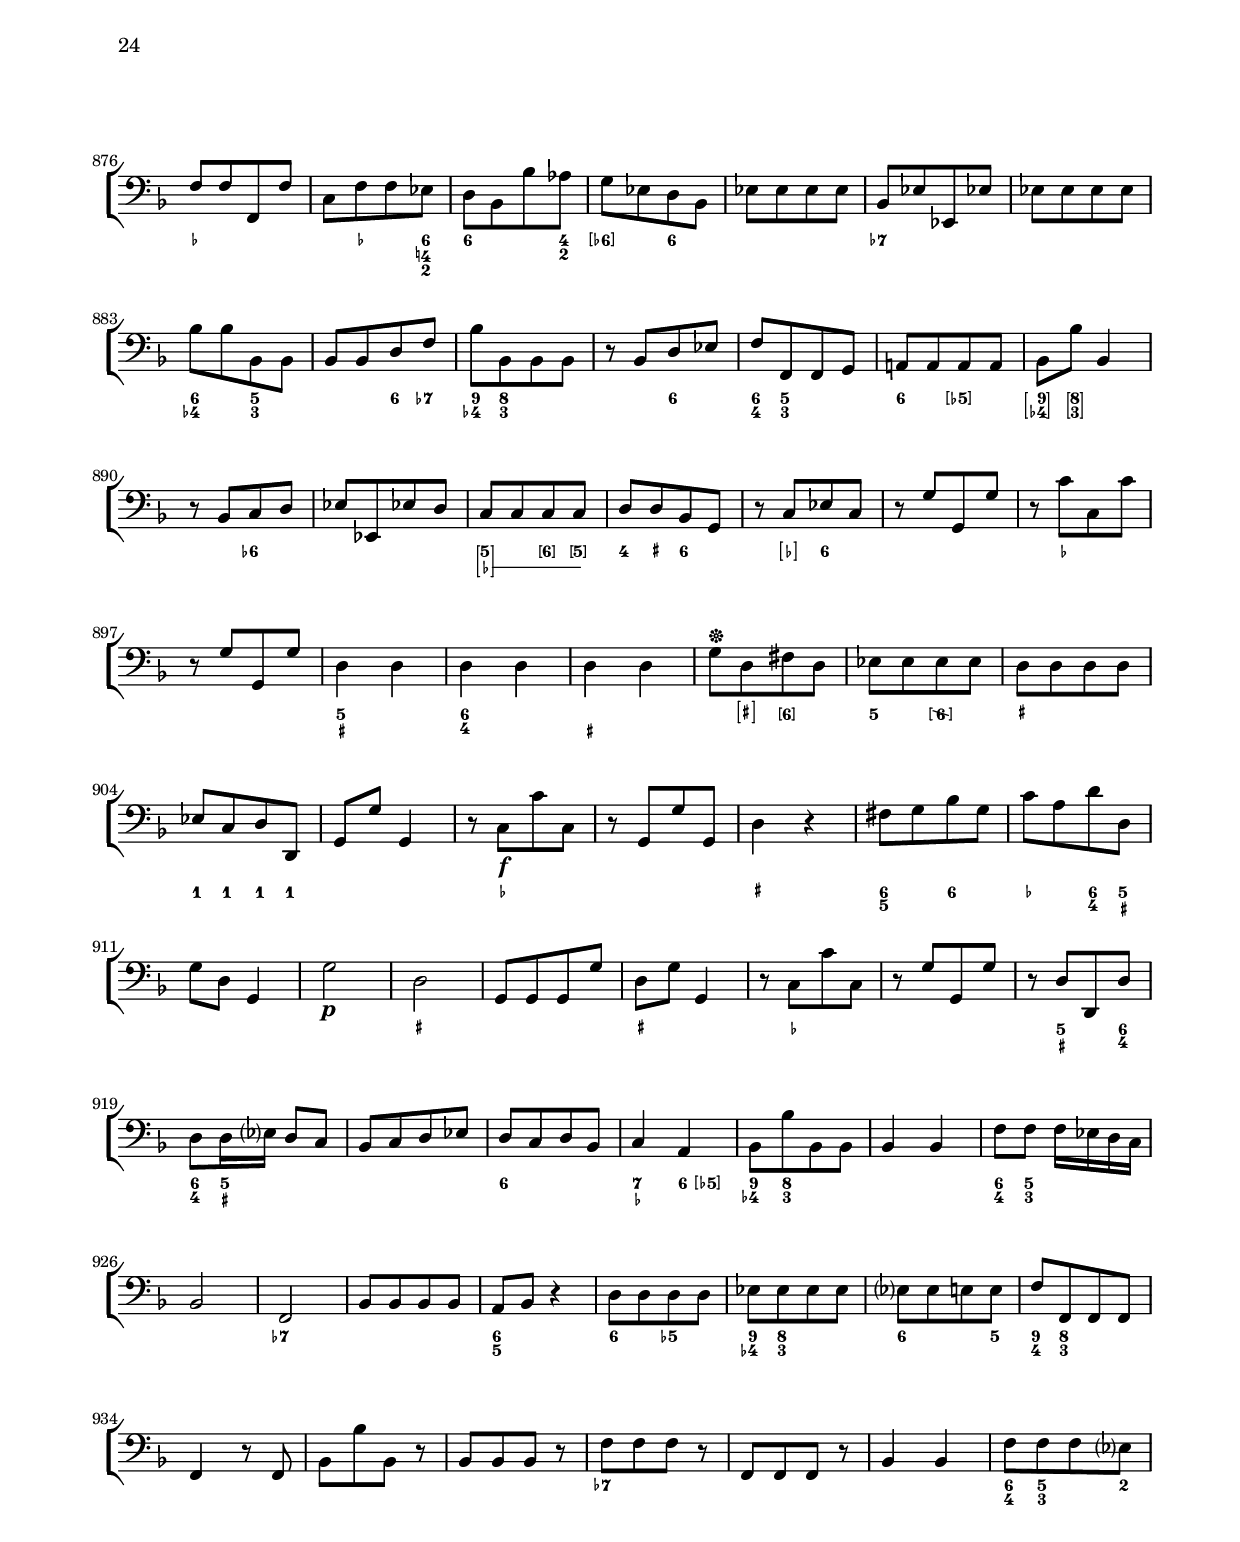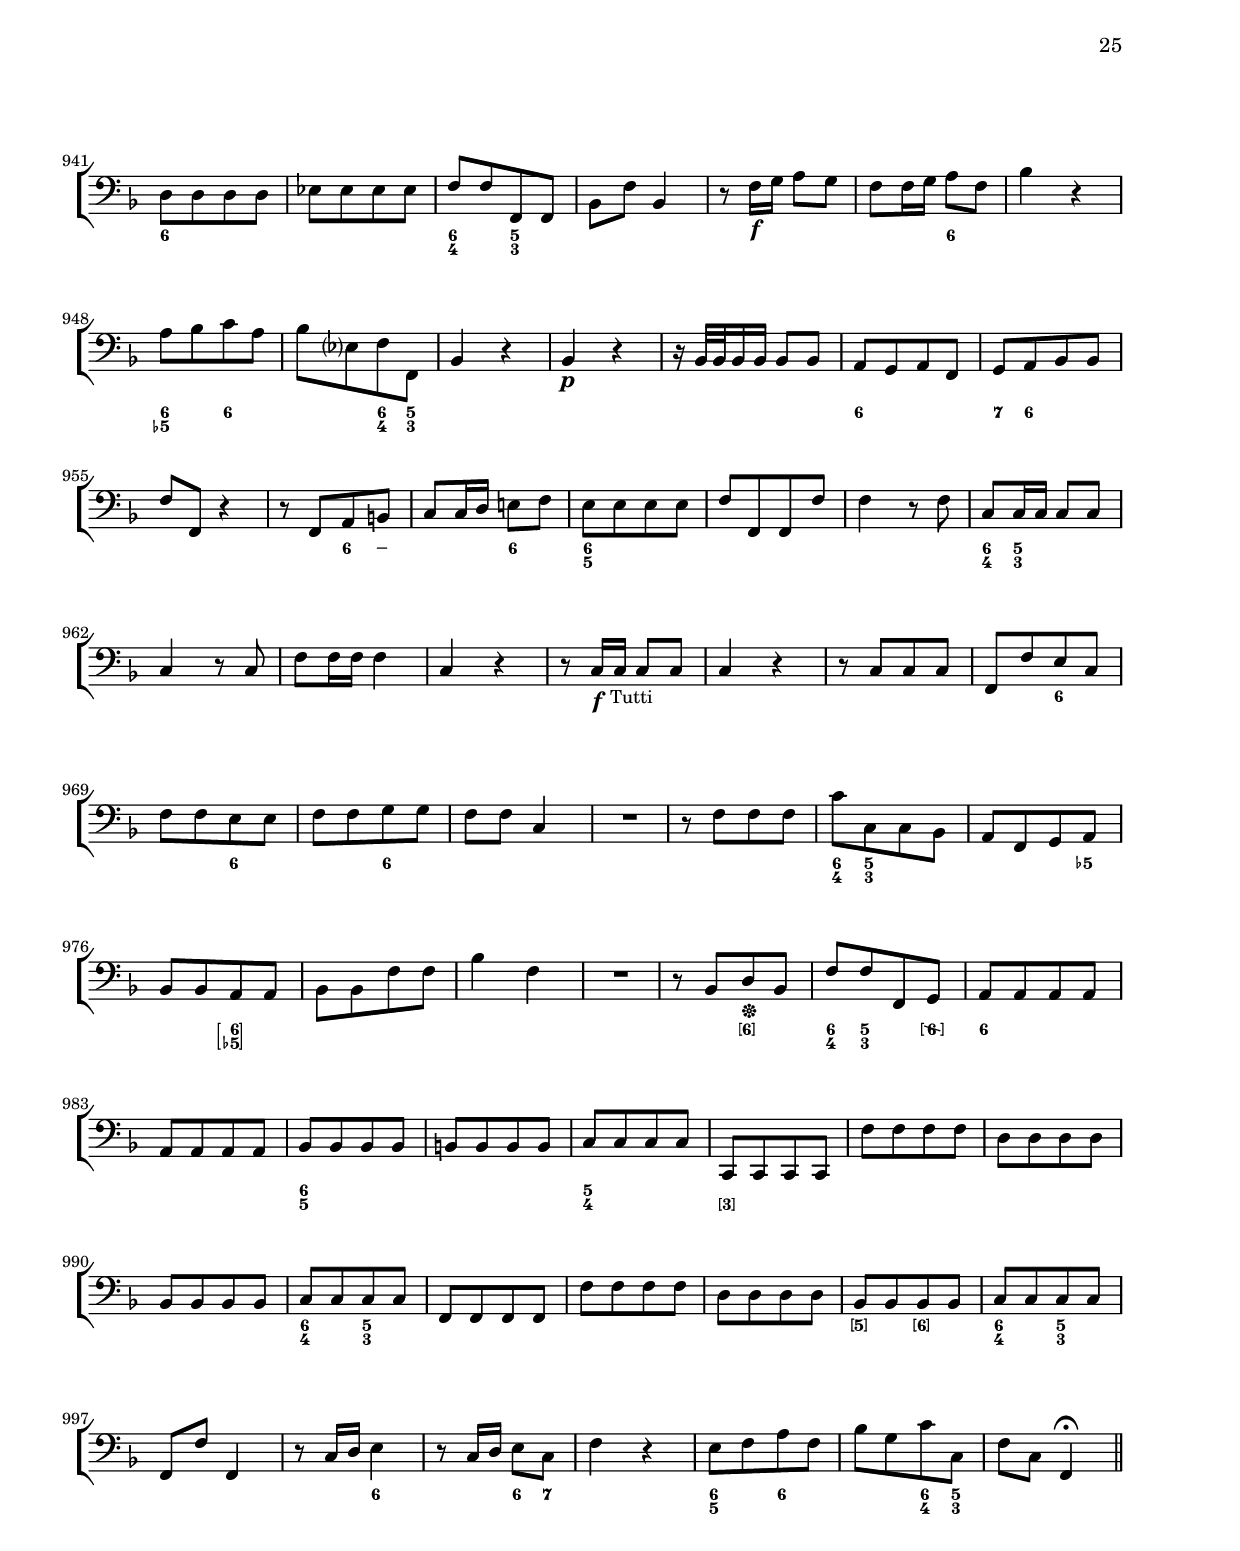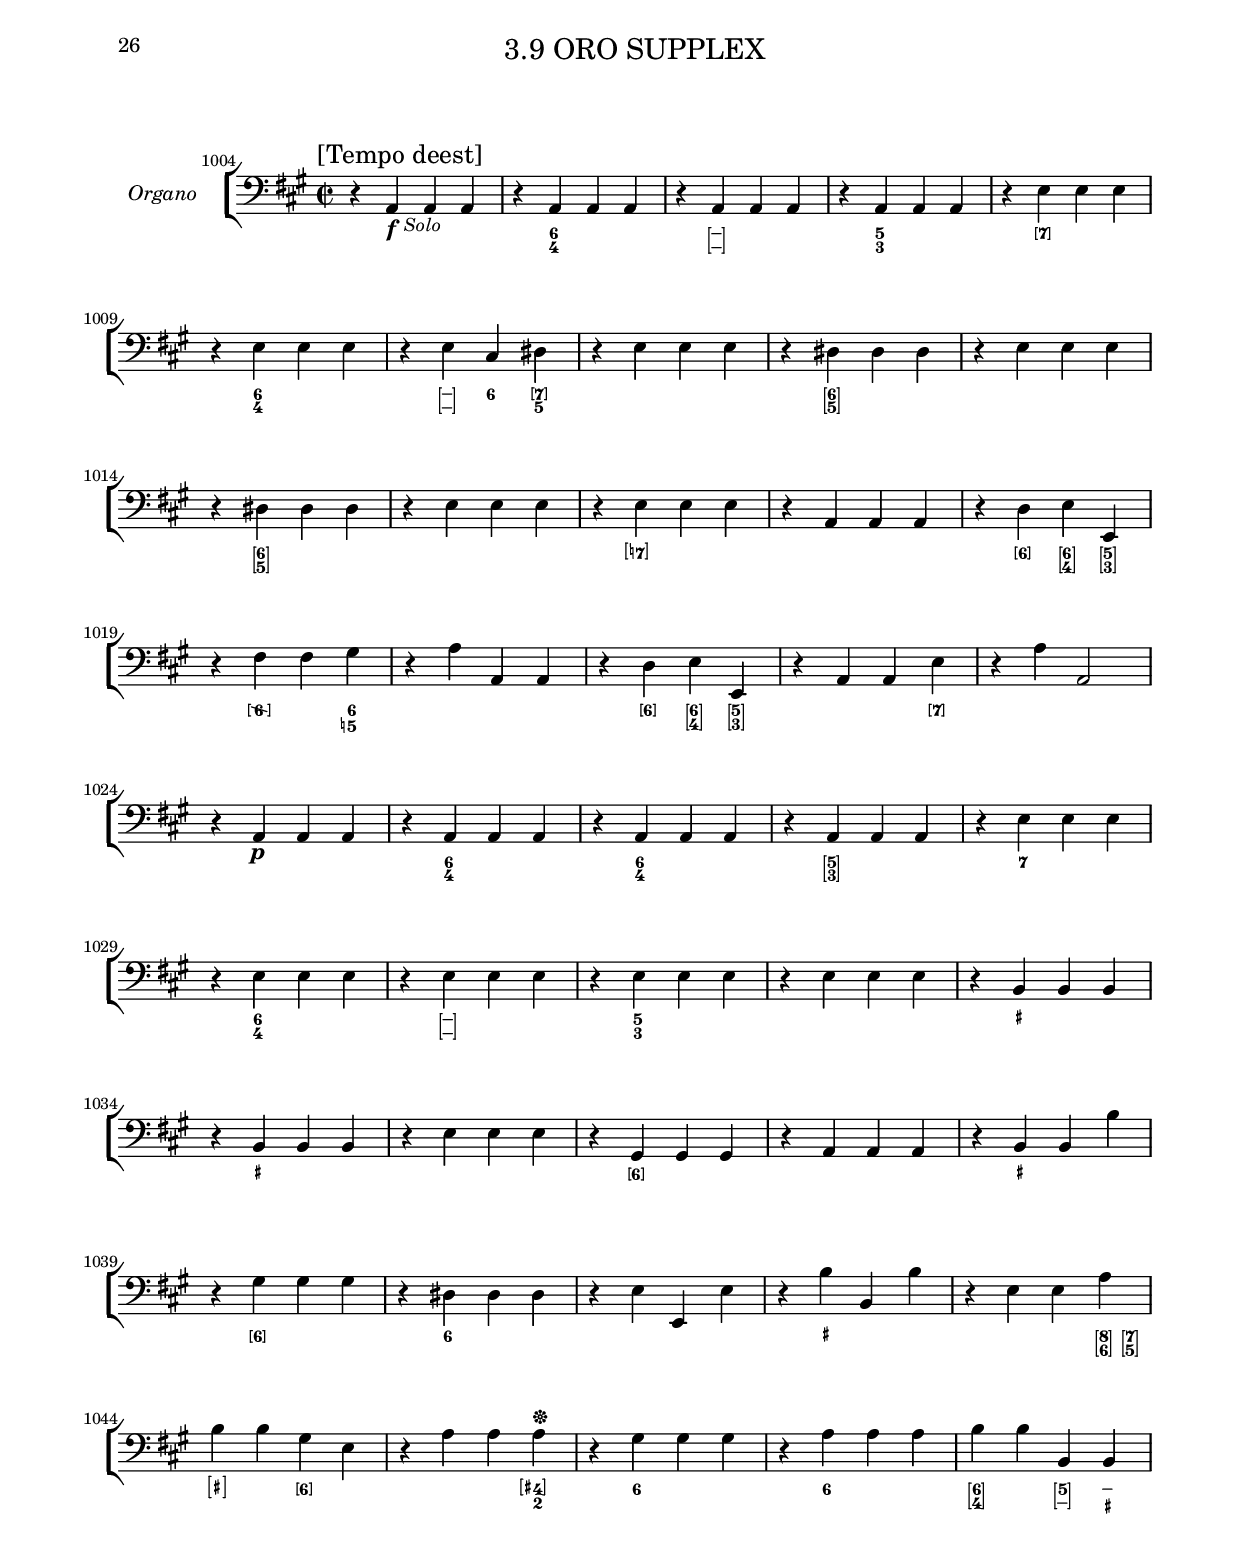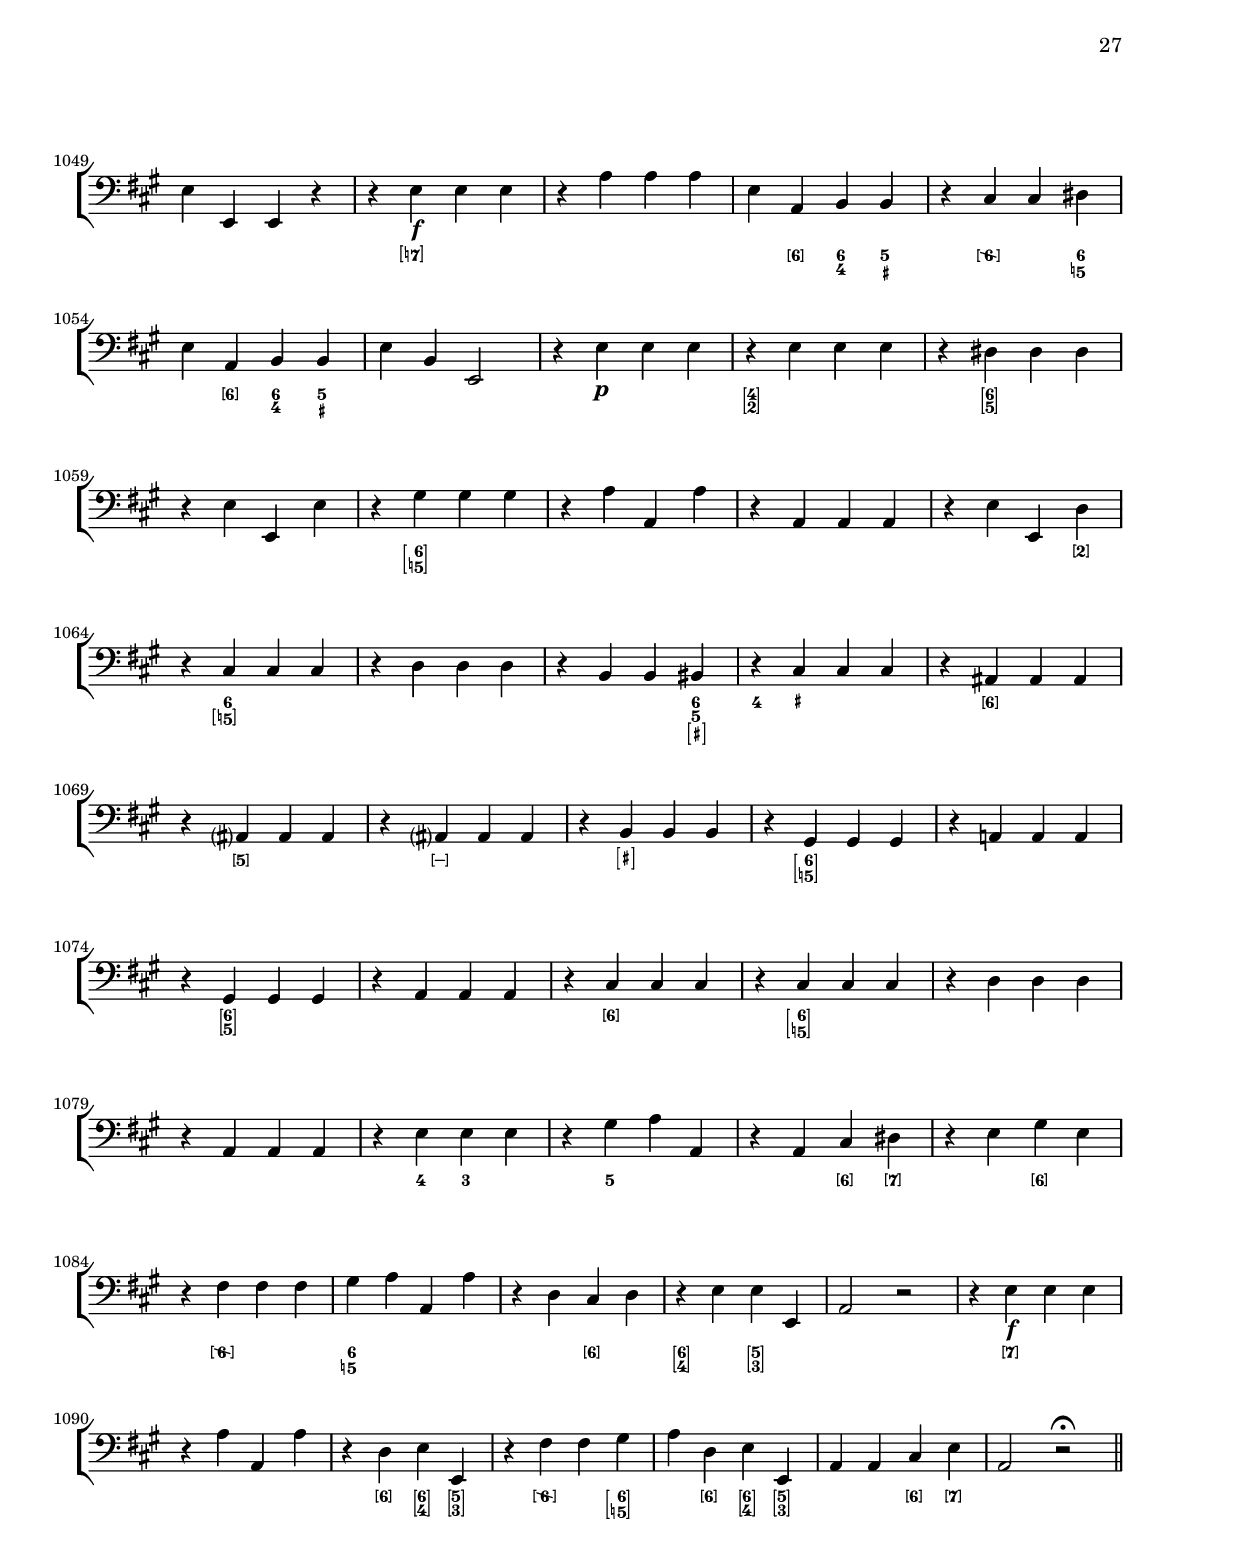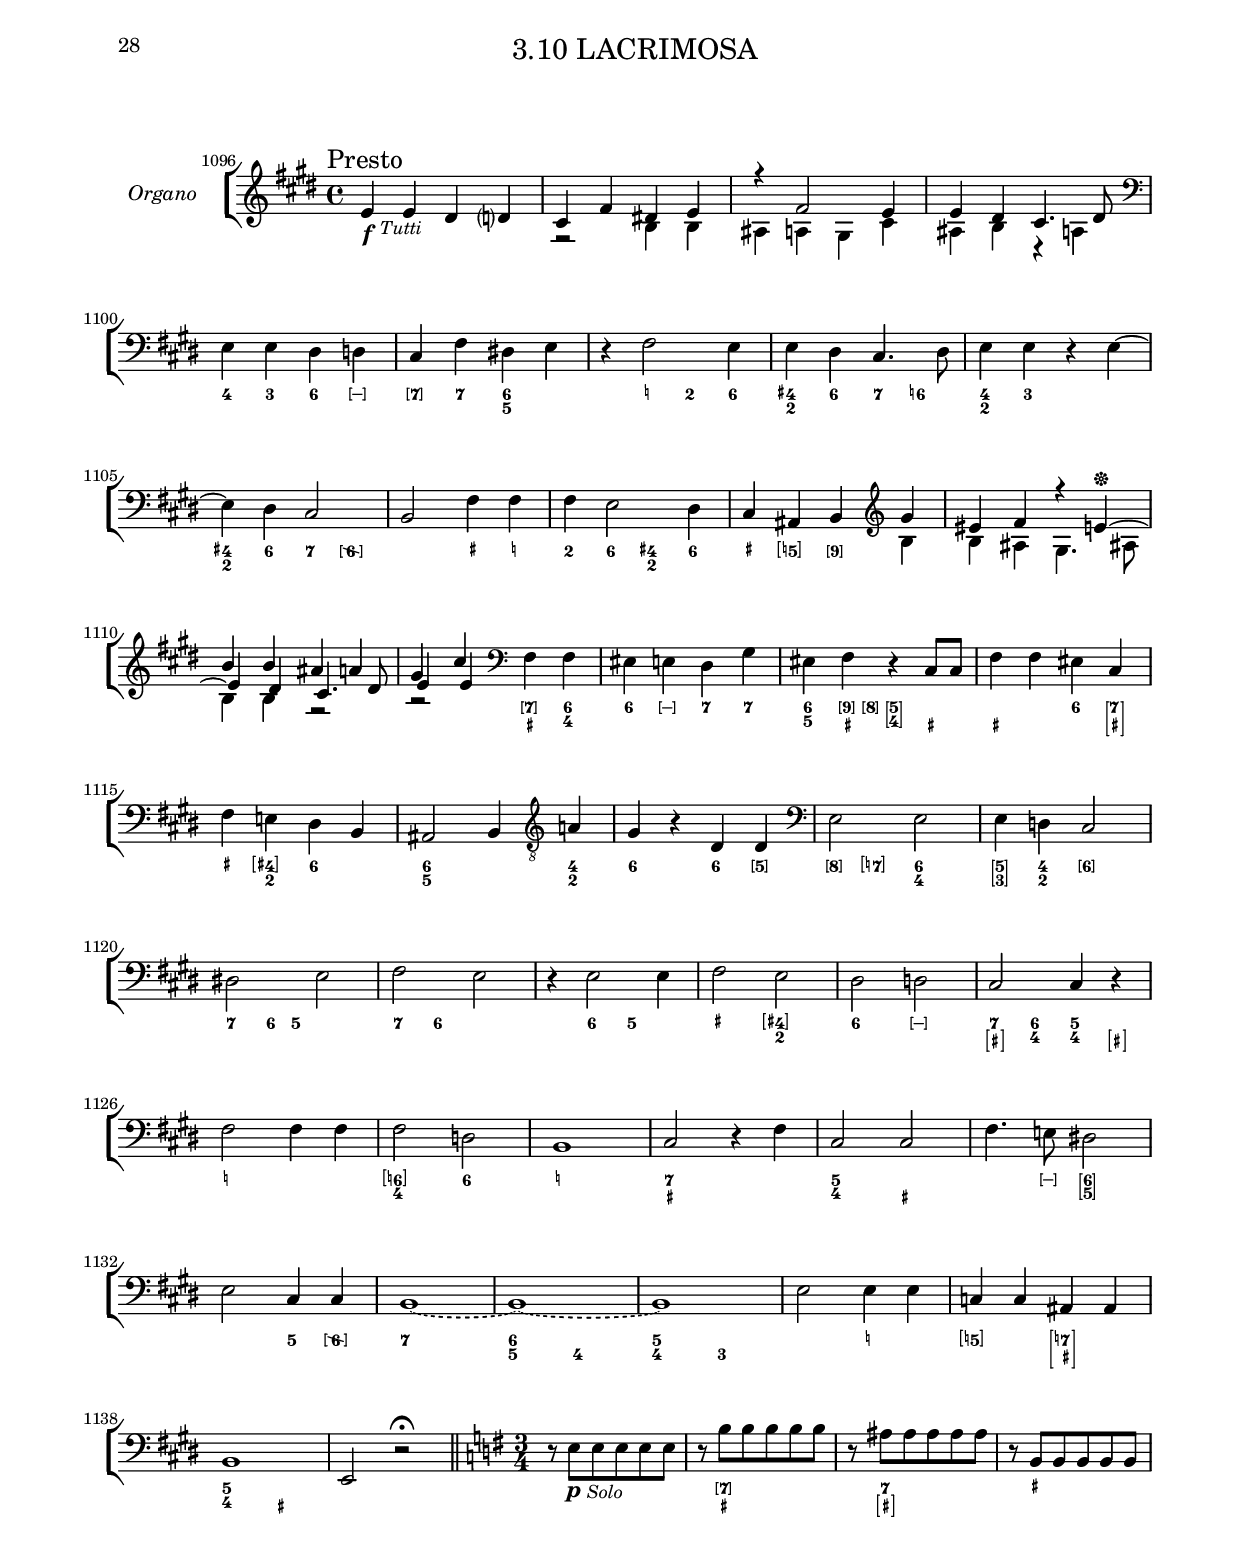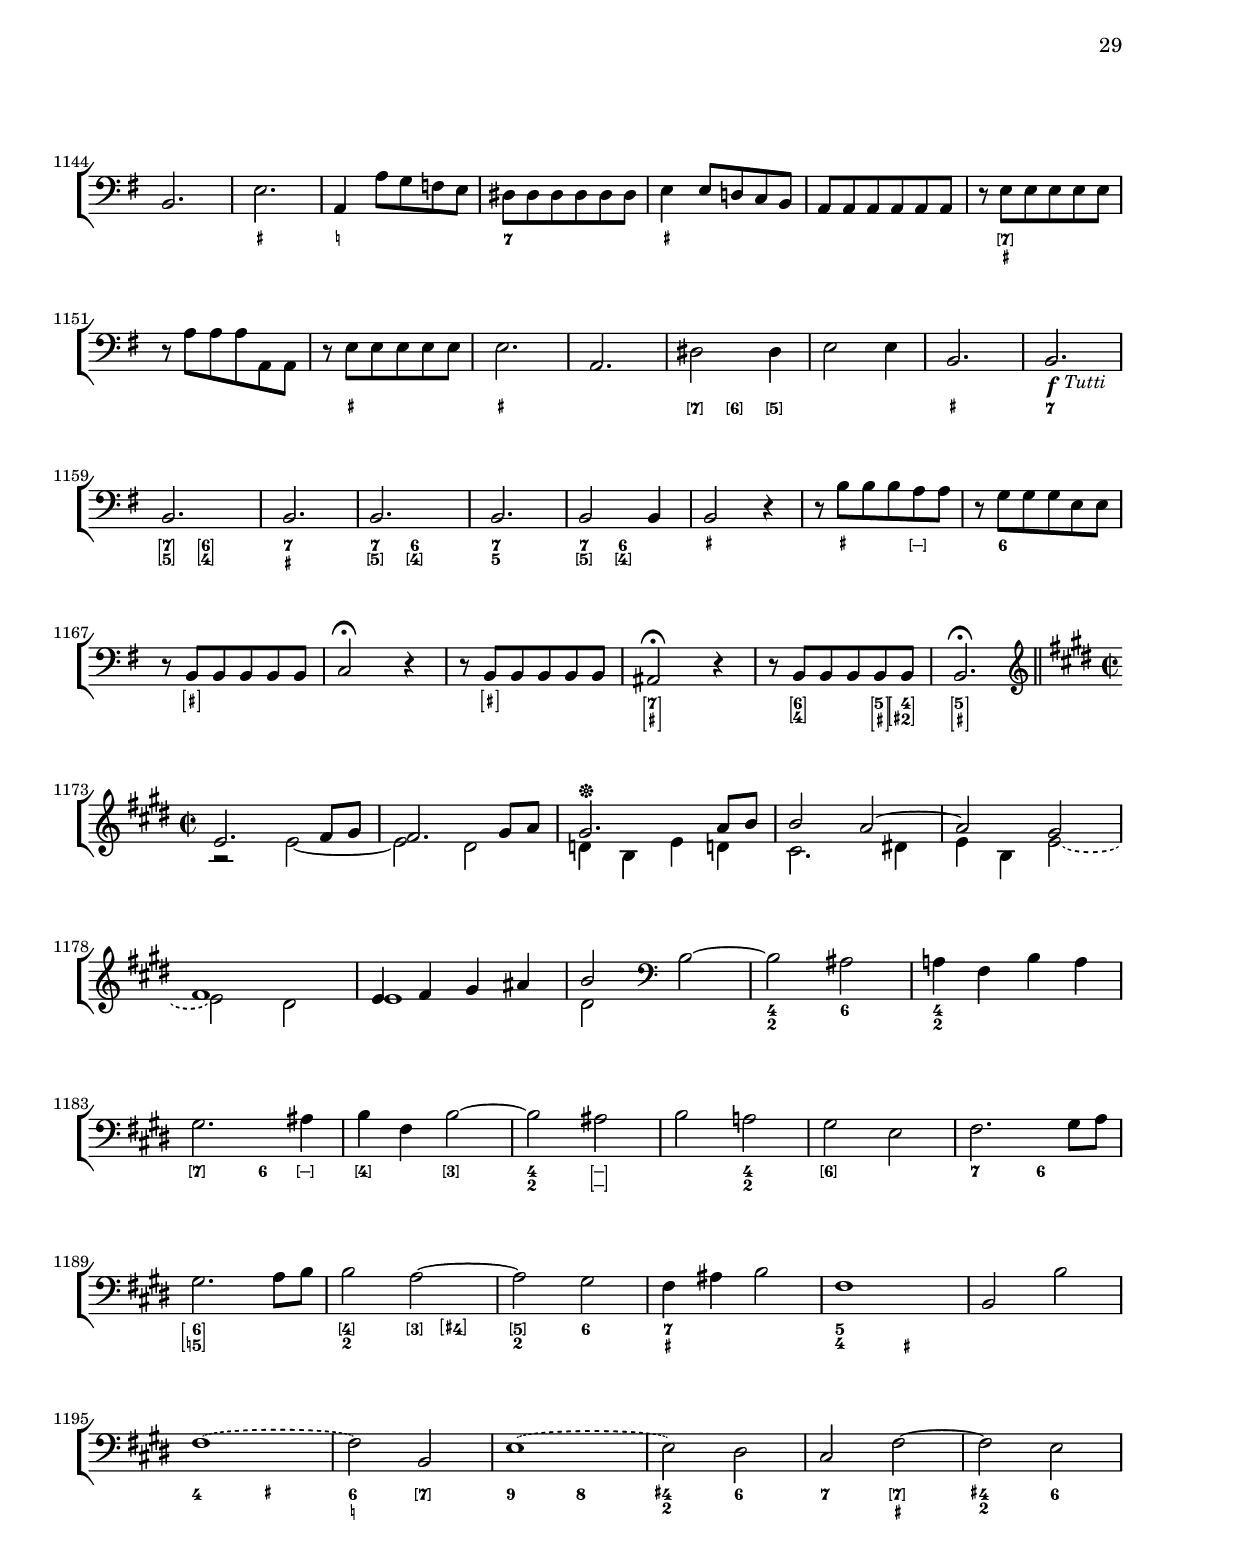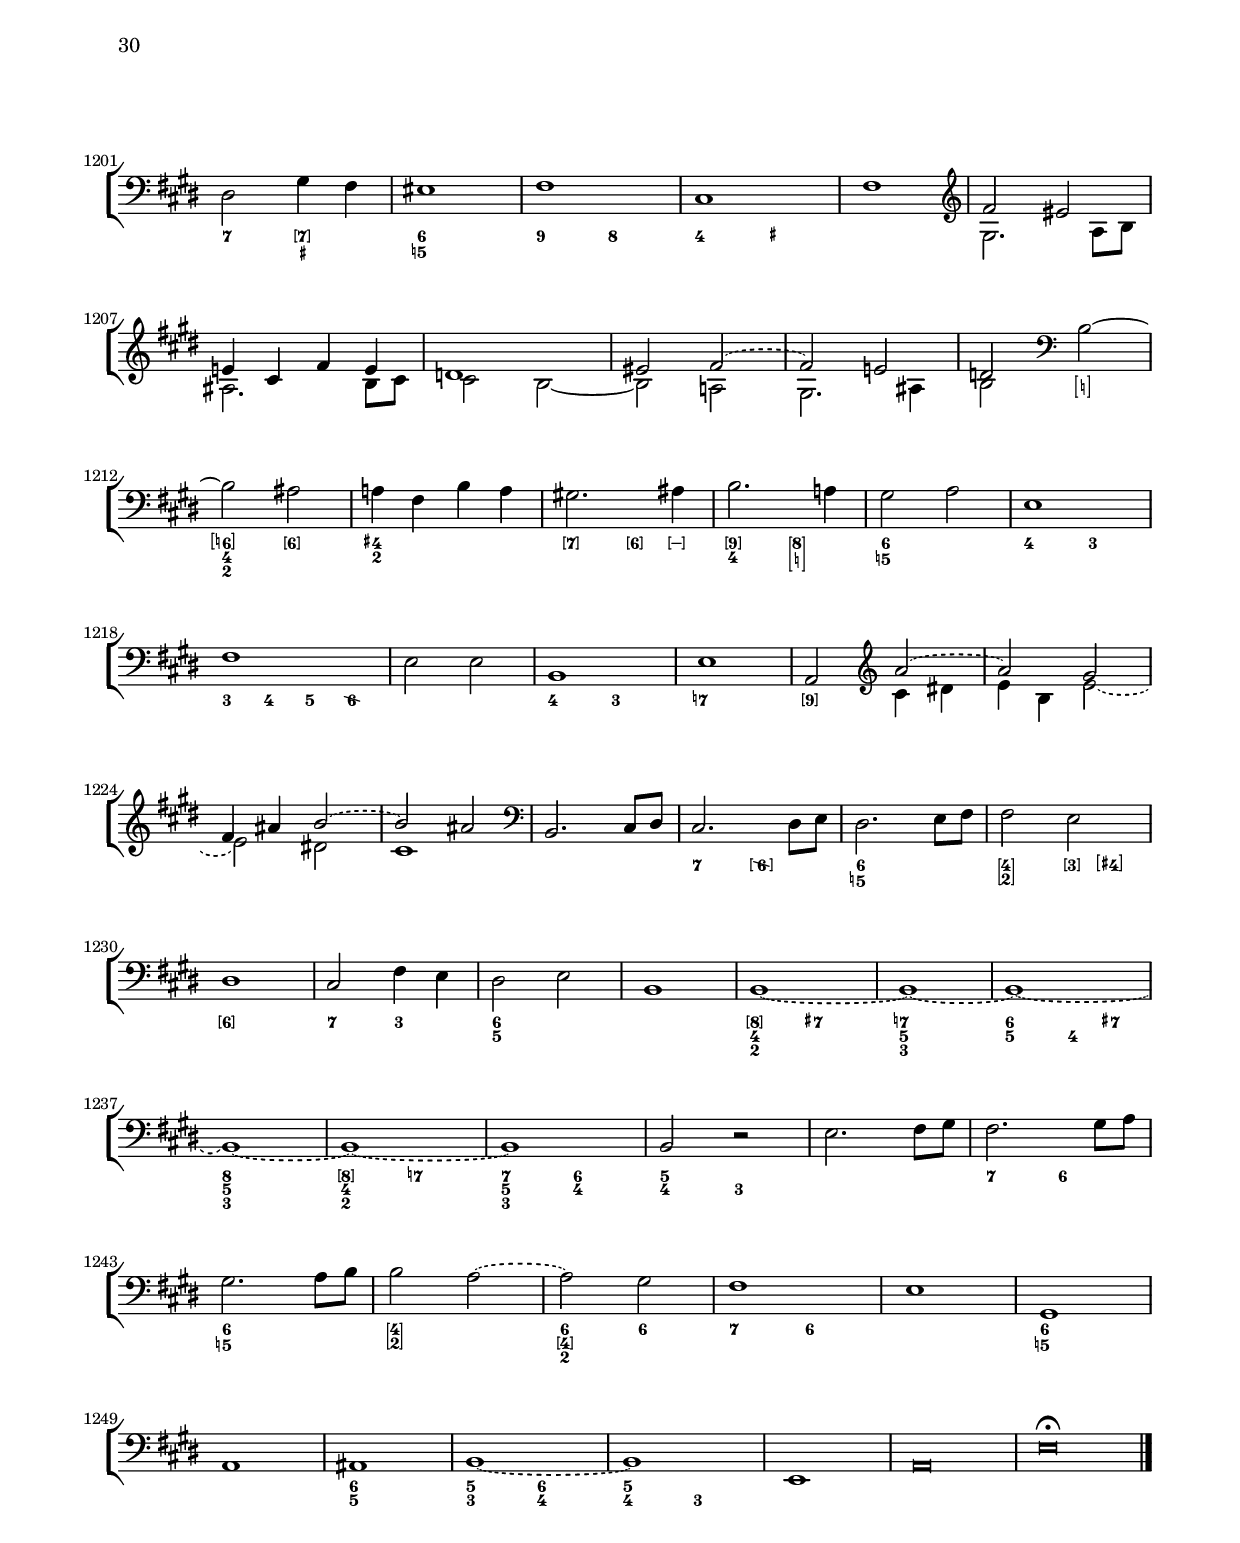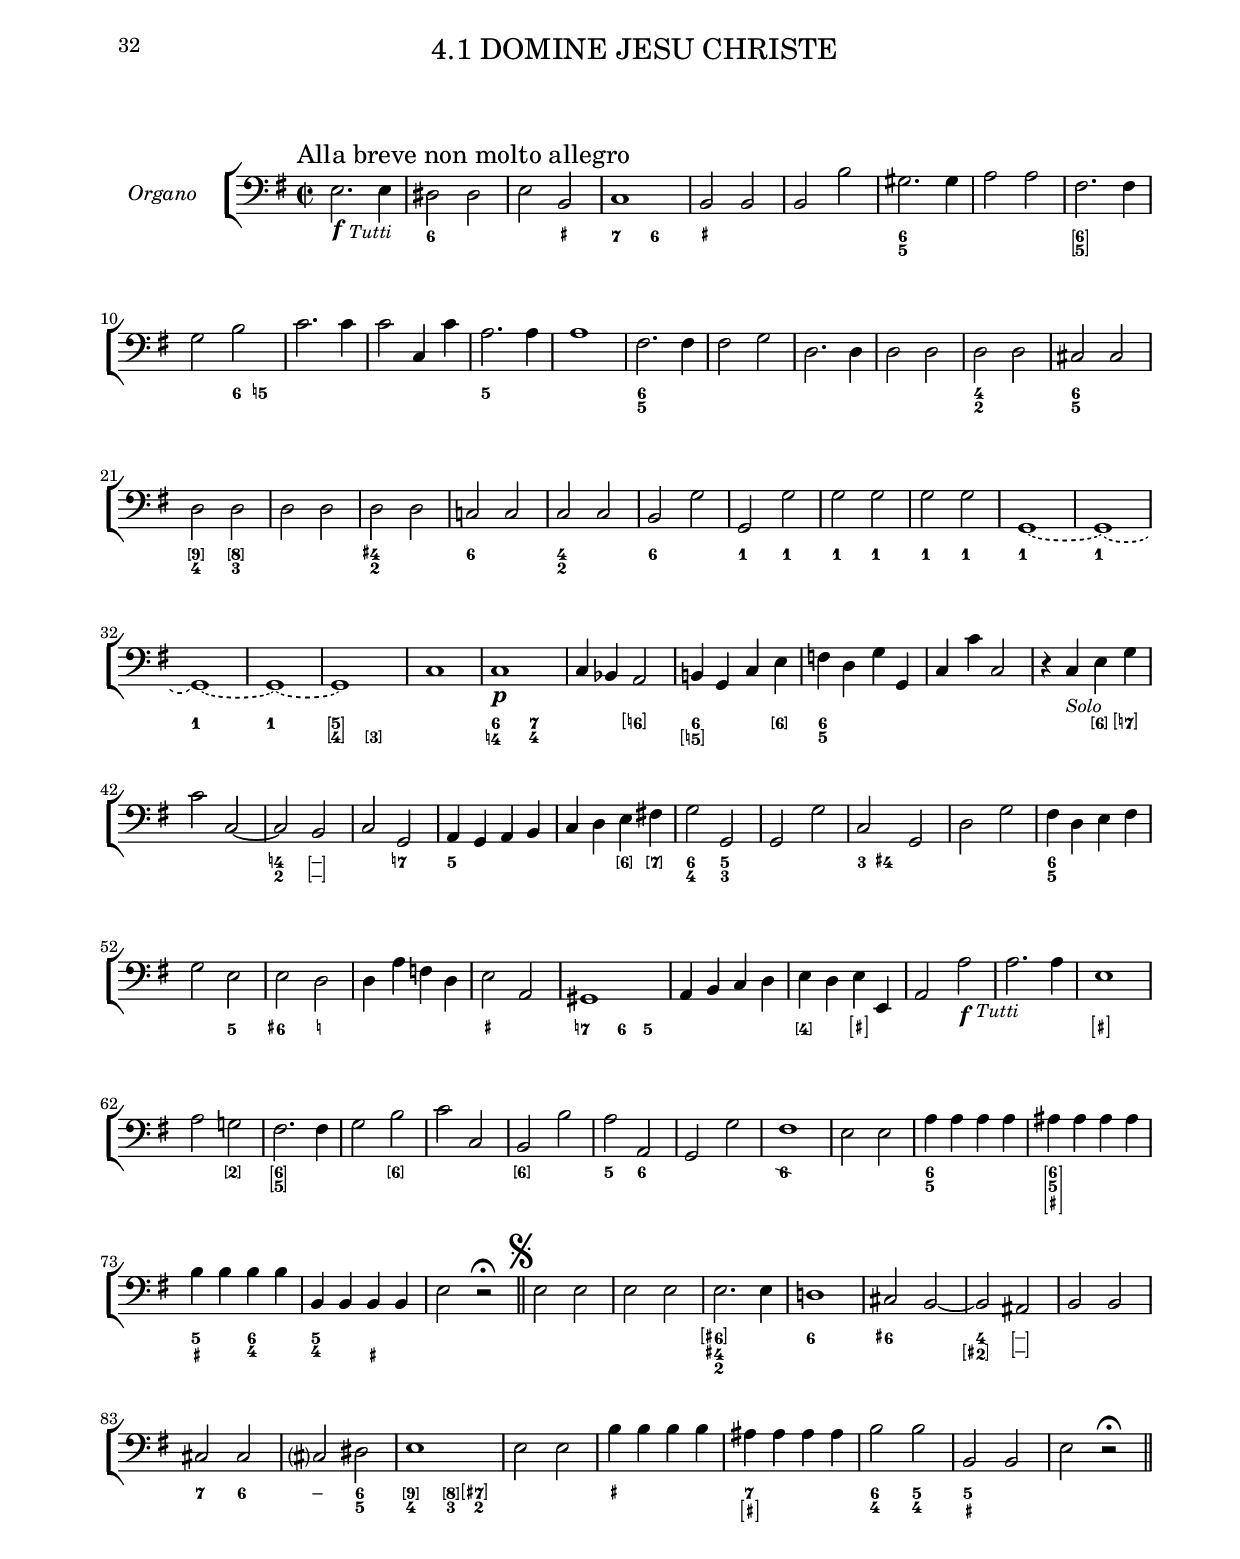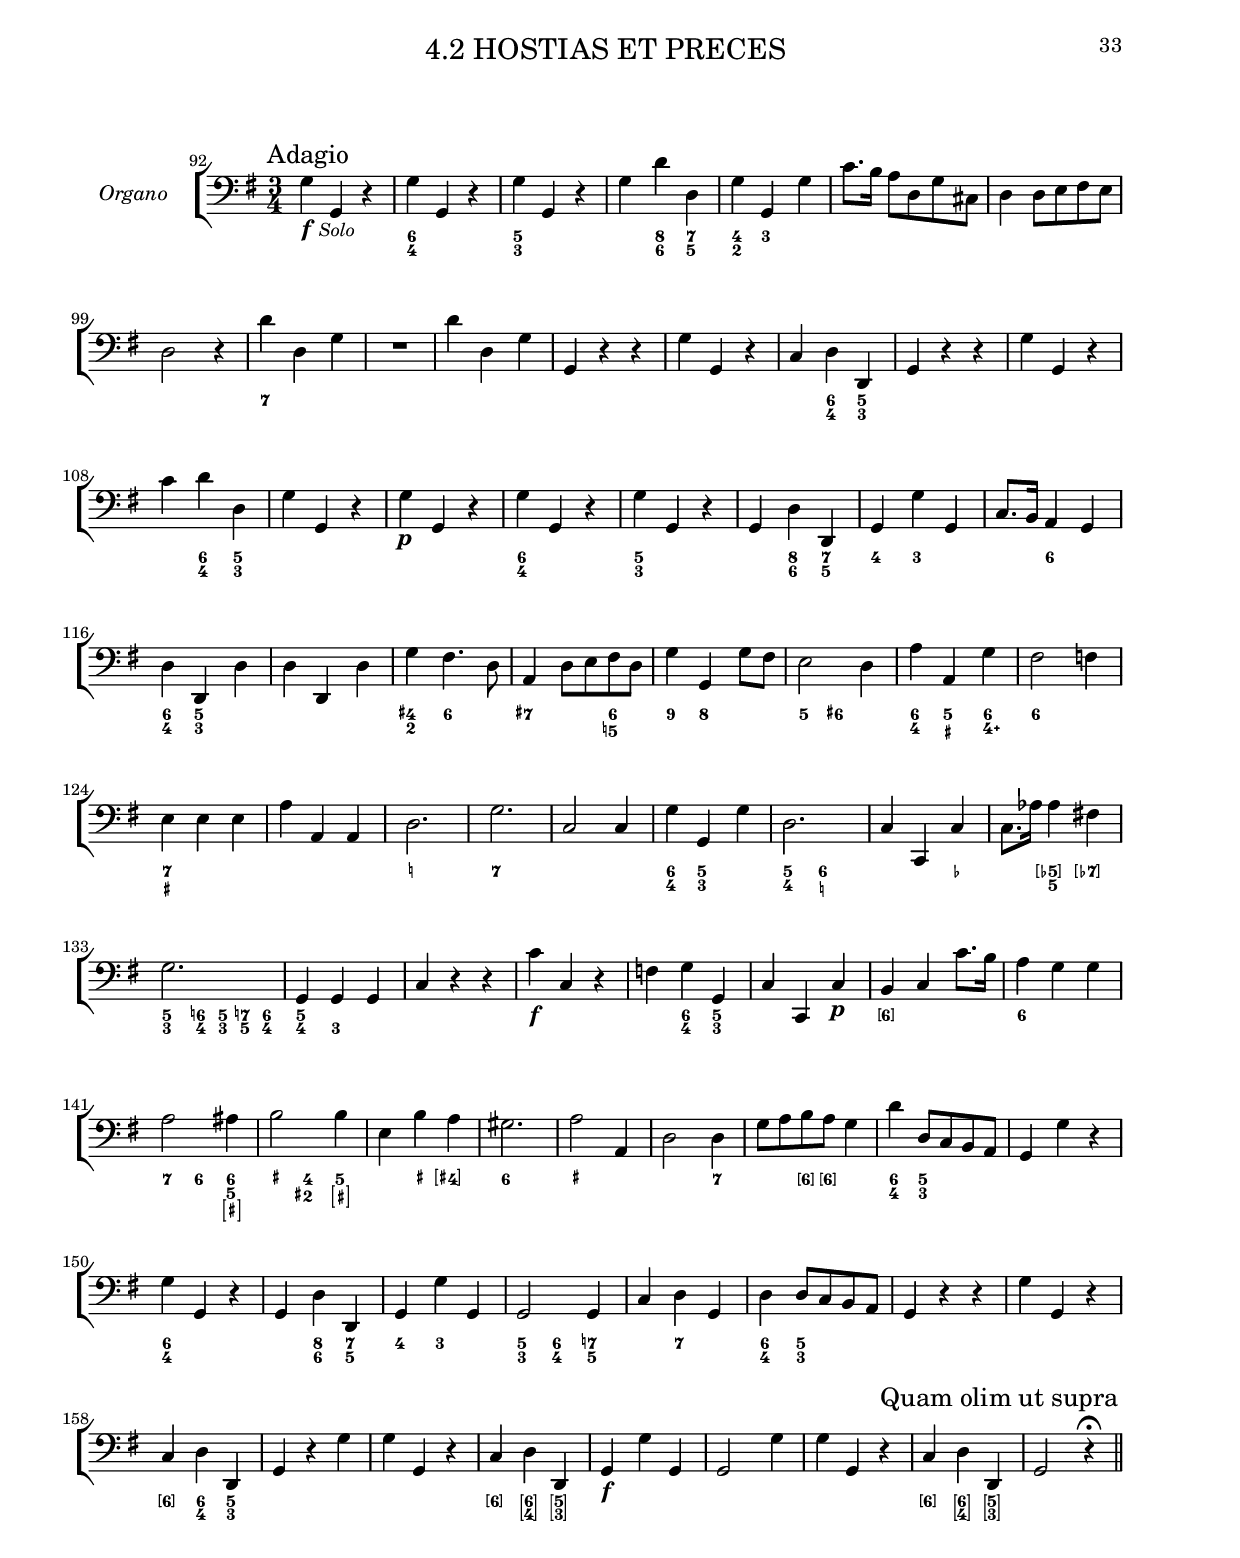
% (c) 2018 by Wolfgang Esser-Skala.
% This file is licensed under the Creative Commons Attribution-NonCommercial-ShareAlike 4.0 International License.
% To view a copy of this license, visit http://creativecommons.org/licenses/by-nc-sa/4.0/.

\version "2.18.0"

\include "../definitions.ly"

\paper {
	#(set-paper-size "a4" 'portrait)
	indent = 2\cm
	top-margin = 1.5\cm
	system-separator-markup = ##f
	system-system-spacing =
    #'((basic-distance . 17)
       (minimum-distance . 17)
       (padding . -100)
       (stretchability . 0))
	
	top-system-spacing =
    #'((basic-distance . 17)
       (minimum-distance . 17)
       (padding . -100)
       (stretchability . 0))
	
	top-markup-spacing =
    #'((basic-distance . 0)
       (minimum-distance . 0)
       (padding . -100)
       (stretchability . 0))
		
	markup-system-spacing =
    #'((basic-distance . 17)
       (minimum-distance . 17)
       (padding . -100)
       (stretchability . 0))
	
	last-bottom-spacing =
    #'((basic-distance . 0)
       (minimum-distance . 0)
       (padding . 0)
       (stretchability . 1.0e7))
	
	systems-per-page = #9
}

#(set-global-staff-size 17.82)

\book {
	\bookpart {
		\paper { evenHeaderMarkup = {} oddHeaderMarkup = {} }
		\partTitle "1" "I N T R O I T U S"
	}
	\bookpart {
		\header {
			movement = "1.1 REQUIEM"
		}
		\score {
			<<
				\new StaffGroup <<
					\new Staff {
						\set Staff.instrumentName = "Organo"
						\IntroitusOrgano
					}
				>>
				\new FiguredBass {
					\IntroitusBassFigures
				}
			>>
		}
	}
	\bookpart {
		\header {
			movement = "1.2 TE DECET HYMNUS"
		}
		\score {
			<<
				\new StaffGroup <<
					\new Staff {
						\set Staff.instrumentName = "Organo"
						\TeDecetOrgano
					}
				>>
				\new FiguredBass {
					\TeDecetBassFigures
				}
			>>
		}
	}
	\bookpart {
		\paper { evenHeaderMarkup = {} oddHeaderMarkup = {} }
		\partTitle "2" "K Y R I E"
	}
	\bookpart {
		\header {
			movement = "2.1 KYRIE"
		}
		\paper { systems-per-page = #6 }
		\score {
			<<
				\new StaffGroup <<
					\new Staff {
						\set Staff.instrumentName = "Organo"
						\KyrieOrgano
					}
				>>
				\new FiguredBass {
					\KyrieBassFigures
				}
			>>
		}
	}
	\bookpart {
		\header {
			movement = "2.2 CHRISTE"
		}
		\score {
			<<
				\new StaffGroup <<
					\new Staff {
						\set Staff.instrumentName = "Organo"
						\ChristeOrgano
					}
				>>
				\new FiguredBass {
					\ChristeBassFigures
				}
			>>
		}
	}
	\bookpart {
		\paper { evenHeaderMarkup = {} oddHeaderMarkup = {} }
		\partTitle "3" "S E Q U E N T I A"
	}
	\bookpart {
		\header {
			movement = "3.1 DIES IRAE – QUANTUS TREMOR"
		}
		\score {
			<<
				\new StaffGroup <<
					\new Staff {
						\set Staff.instrumentName = "Organo"
						\DiesIraeOrgano
					}
				>>
				\new FiguredBass {
					\DiesIraeBassFigures
				}
			>>
		}
	}
	\bookpart {
		\header {
			movement = "3.2 TUBA MIRUM"
		}
		\score {
			<<
				\new StaffGroup <<
					\new Staff {
						\set Staff.instrumentName = "Organo"
						\TubaMirumOrgano
					}
				>>
				\new FiguredBass {
					\TubaMirumBassFigures
				}
			>>
		}
	}
	\bookpart {
		\header {
			movement = "3.3 MORS STUPEBIT"
		}
		\score {
			<<
				\new StaffGroup <<
					\new Staff {
						\set Staff.instrumentName = "Organo"
						\MorsStupebitOrgano
					}
				>>
				\new FiguredBass {
					\MorsStupebitBassFigures
				}
			>>
		}
	}
	\bookpart {
		\header {
			movement = "3.4 LIBER SCRIPTUS – JUDEX ERGO"
		}
		\score {
			<<
				\new StaffGroup <<
					\new Staff {
						\set Staff.instrumentName = "Organo"
						\LiberScriptusOrgano
					}
				>>
				\new FiguredBass {
					\LiberScriptusBassFigures
				}
			>>
		}
	}
	\bookpart {
		\header {
			movement = "3.5 QUID SUM MISER – REX TREMENDAE"
		}
		\score {
			<<
				\new StaffGroup <<
					\new Staff {
						\set Staff.instrumentName = "Organo"
						\QuidSumOrgano
					}
				>>
				\new FiguredBass {
					\QuidSumBassFigures
				}
			>>
		}
	}
	\bookpart {
		\header {
			movement = "3.6 RECORDARE – QUAERENS ME"
		}
		\score {
			<<
				\new StaffGroup <<
					\new Staff {
						\set Staff.instrumentName = "Organo"
						\RecordareOrgano
					}
				>>
				\new FiguredBass {
					\RecordareBassFigures
				}
			>>
		}
	}
	\bookpart {
		\header {
			movement = "3.7 JUSTE JUDEX – INGEMISCO"
		}
		\score {
			<<
				\new StaffGroup <<
					\new Staff {
						\set Staff.instrumentName = "Organo"
						\JusteJudexOrgano
					}
				>>
				\new FiguredBass {
					\JusteJudexBassFigures
				}
			>>
		}
	}
	\bookpart {
		\header {
			movement = "3.8 QUI MARIAM – PRECES MEAE – INTER OVES – CONFUTATIS"
		}
		\score {
			<<
				\new StaffGroup <<
					\new Staff {
						\set Staff.instrumentName = "Organo"
						\QuiMariamOrgano
					}
				>>
				\new FiguredBass {
					\QuiMariamBassFigures
				}
			>>
		}
	}
	\bookpart {
		\header {
			movement = "3.9 ORO SUPPLEX"
		}
		\score {
			<<
				\new StaffGroup <<
					\new Staff {
						\set Staff.instrumentName = "Organo"
						\OroSupplexOrgano
					}
				>>
				\new FiguredBass {
					\OroSupplexBassFigures
				}
			>>
		}
	}
	\bookpart {
		\header {
			movement = "3.10 LACRIMOSA"
		}
		\paper { page-count = #3 }
		\score {
			<<
				\new StaffGroup <<
					\new Staff {
						\set Staff.instrumentName = "Organo"
						\LacrimosaOrgano
					}
				>>
				\new FiguredBass {
					\LacrimosaBassFigures
				}
			>>
		}
	}
	\bookpart {
		\paper { evenHeaderMarkup = {} oddHeaderMarkup = {} }
		\partTitle "4" "O F F E R T O R I U M"
	}
	\bookpart {
		\header {
			movement = "4.1 DOMINE JESU CHRISTE"
		}
		\score {
			<<
				\new StaffGroup <<
					\new Staff {
						\set Staff.instrumentName = "Organo"
						\DomineOrgano
					}
				>>
				\new FiguredBass {
					\DomineBassFigures
				}
			>>
		}
	}
	\bookpart {
		\header {
			movement = "4.2 HOSTIAS ET PRECES"
		}
		\score {
			<<
				\new StaffGroup <<
					\new Staff {
						\set Staff.instrumentName = "Organo"
						\HostiasOrgano
					}
				>>
				\new FiguredBass {
					\HostiasBassFigures
				}
			>>
		}
	}
}